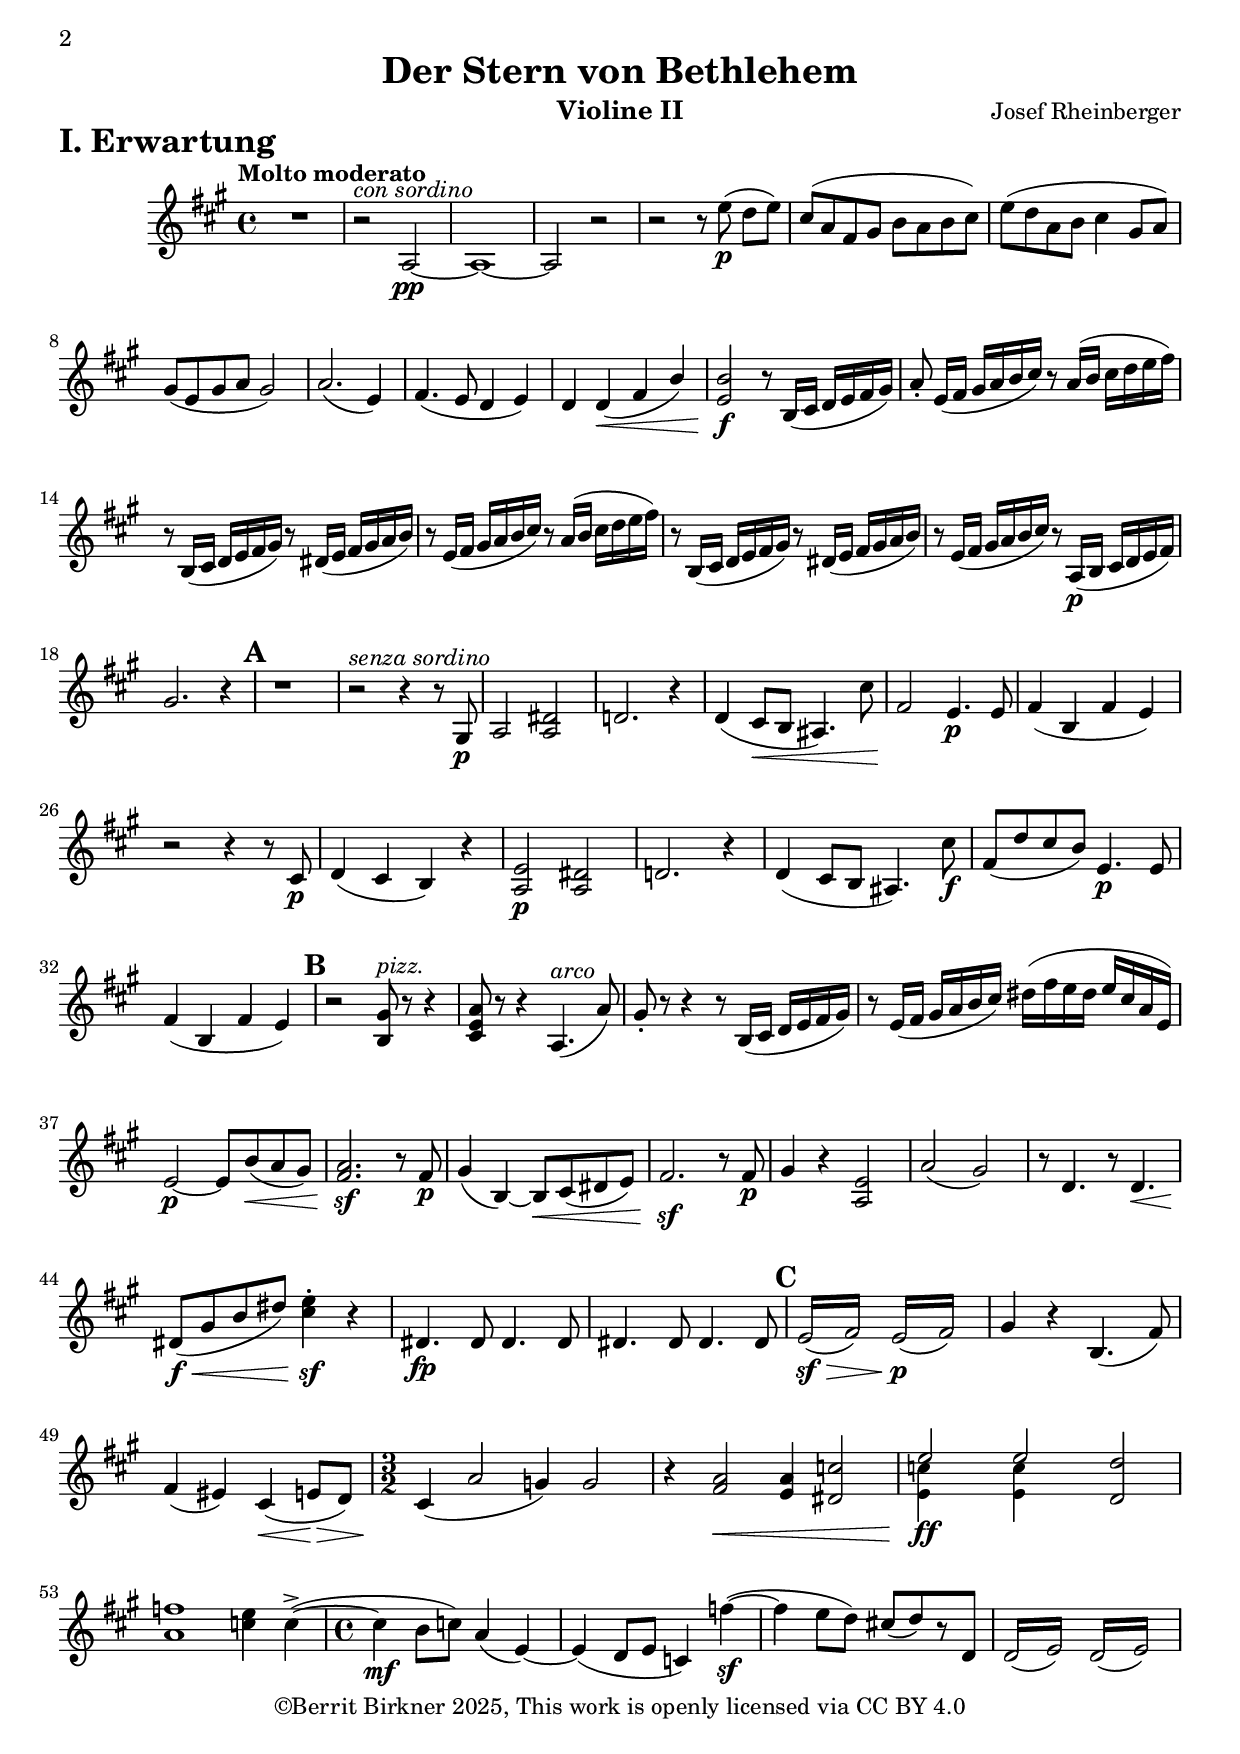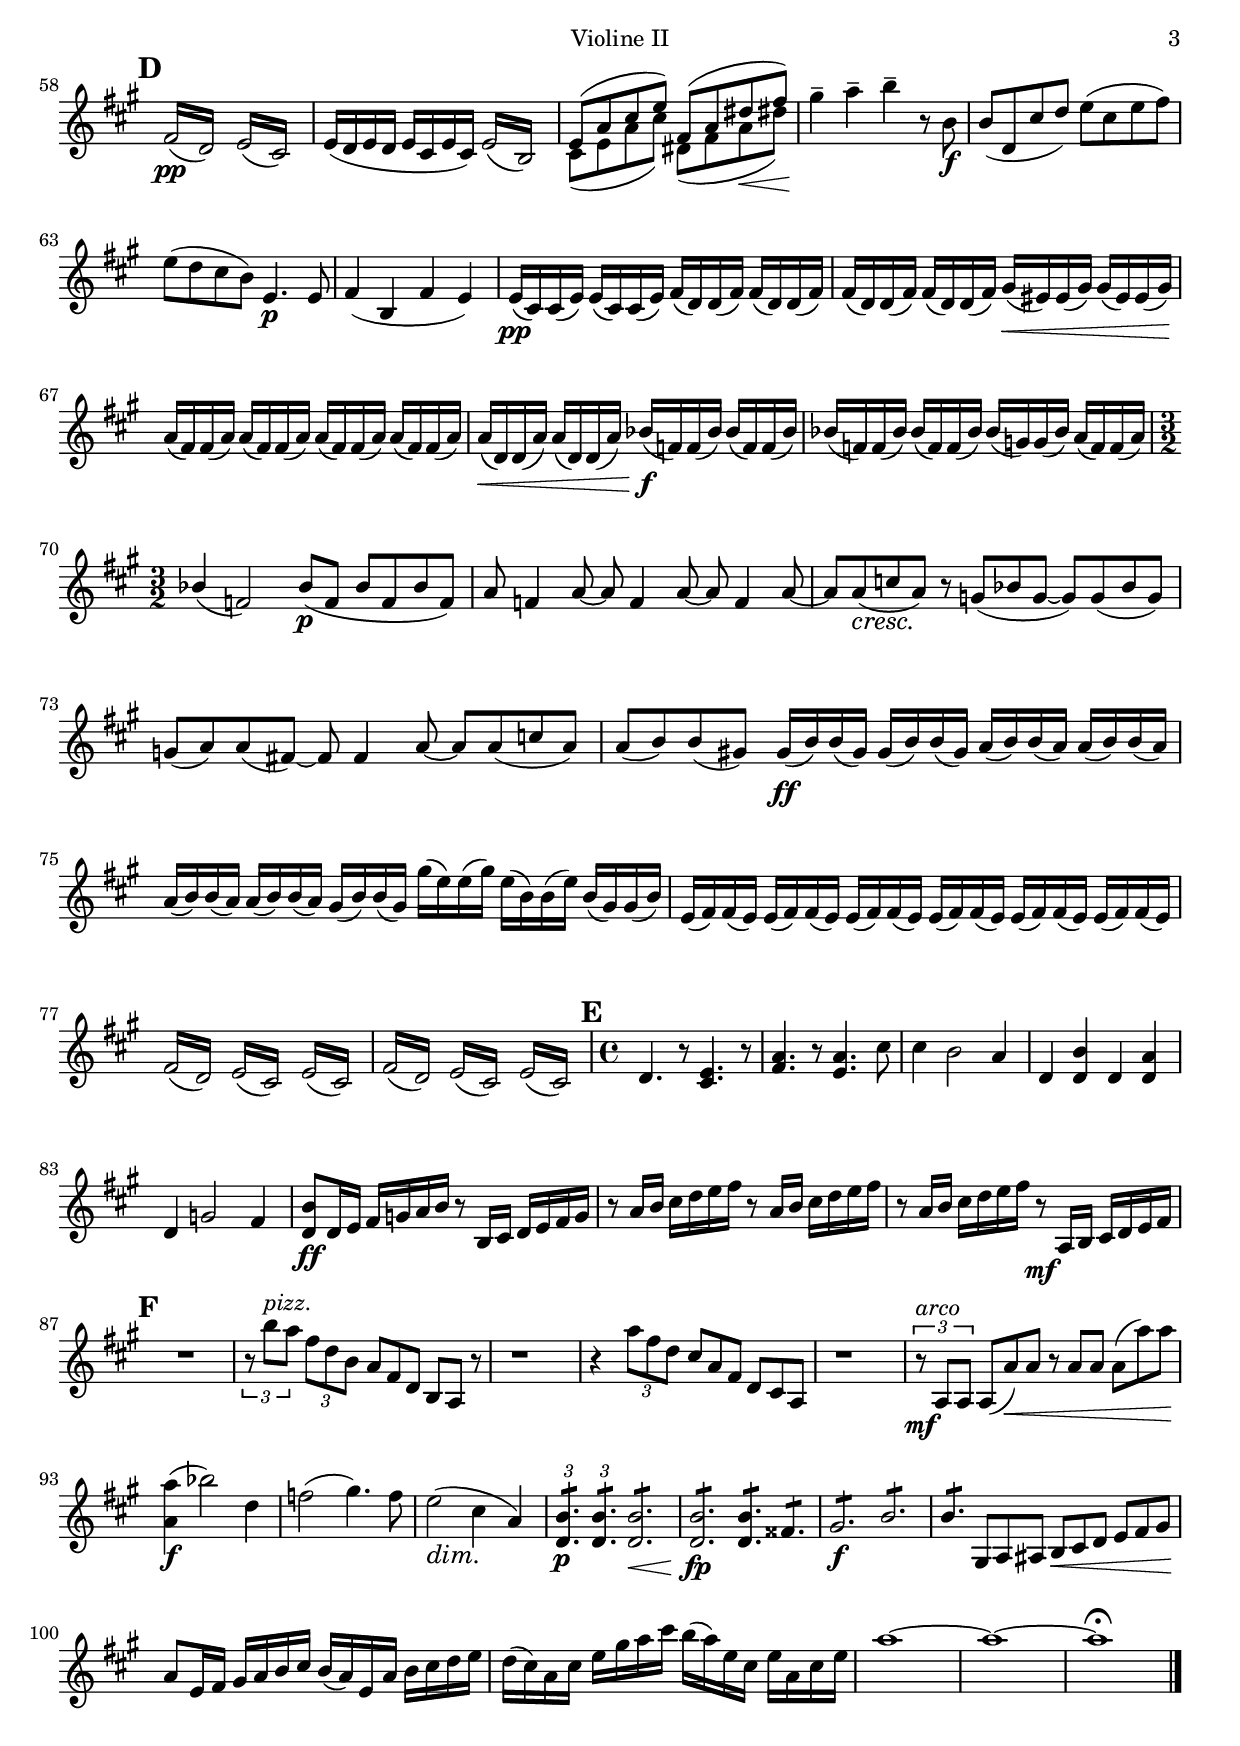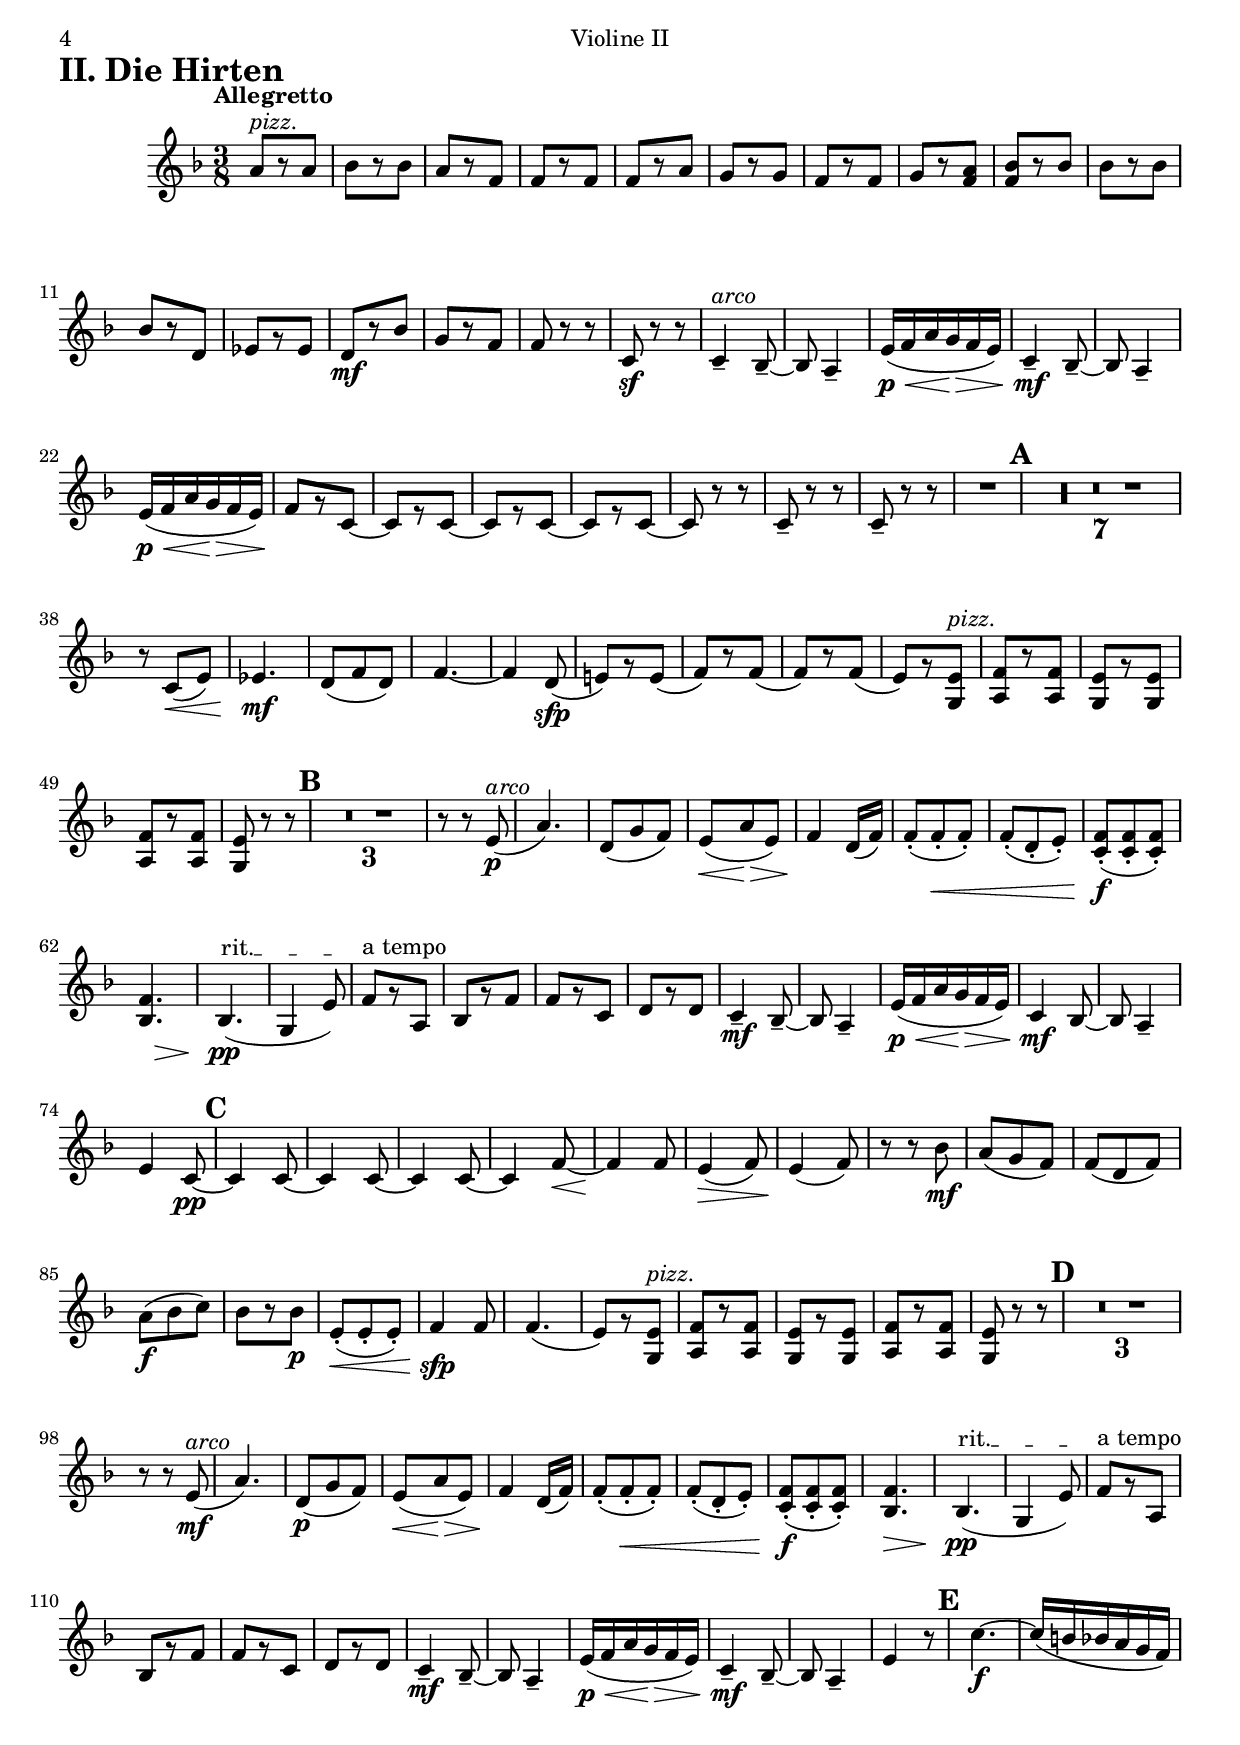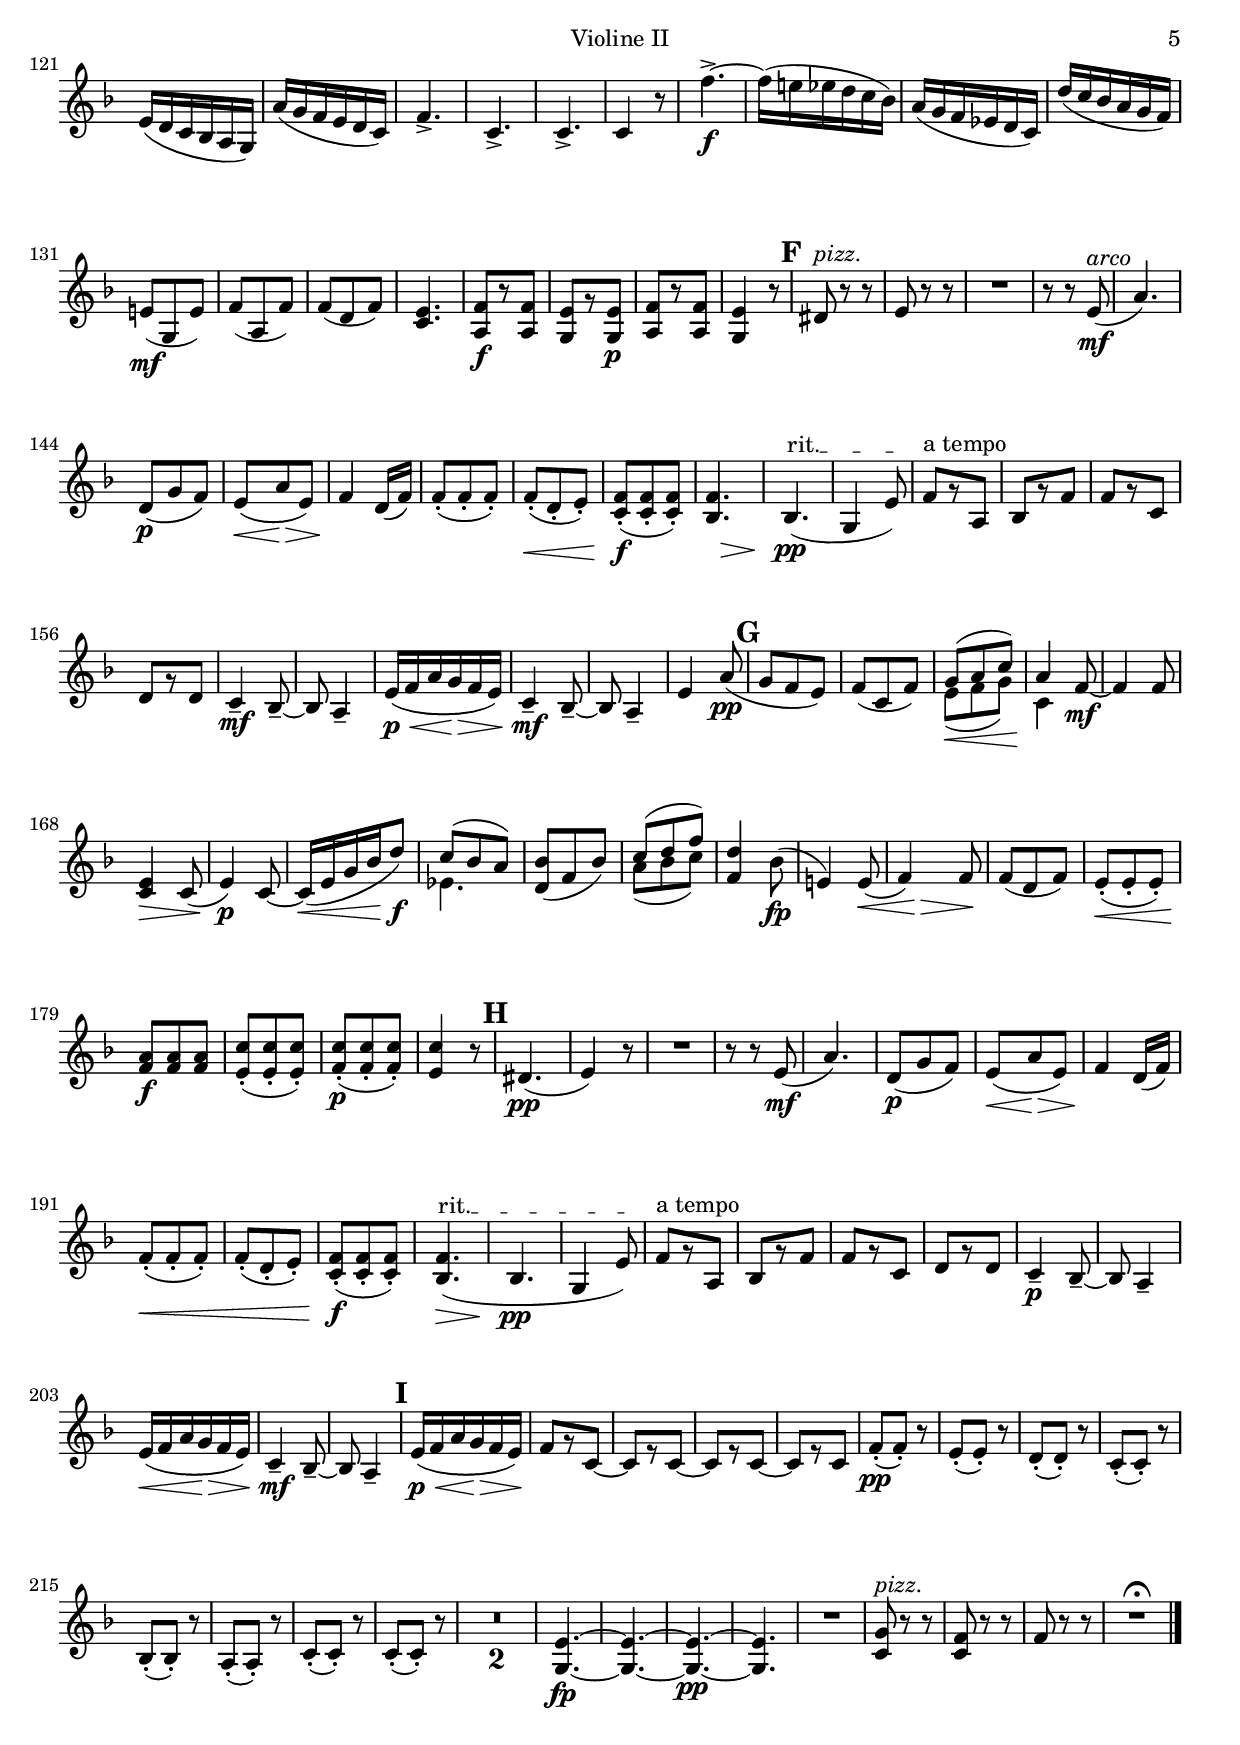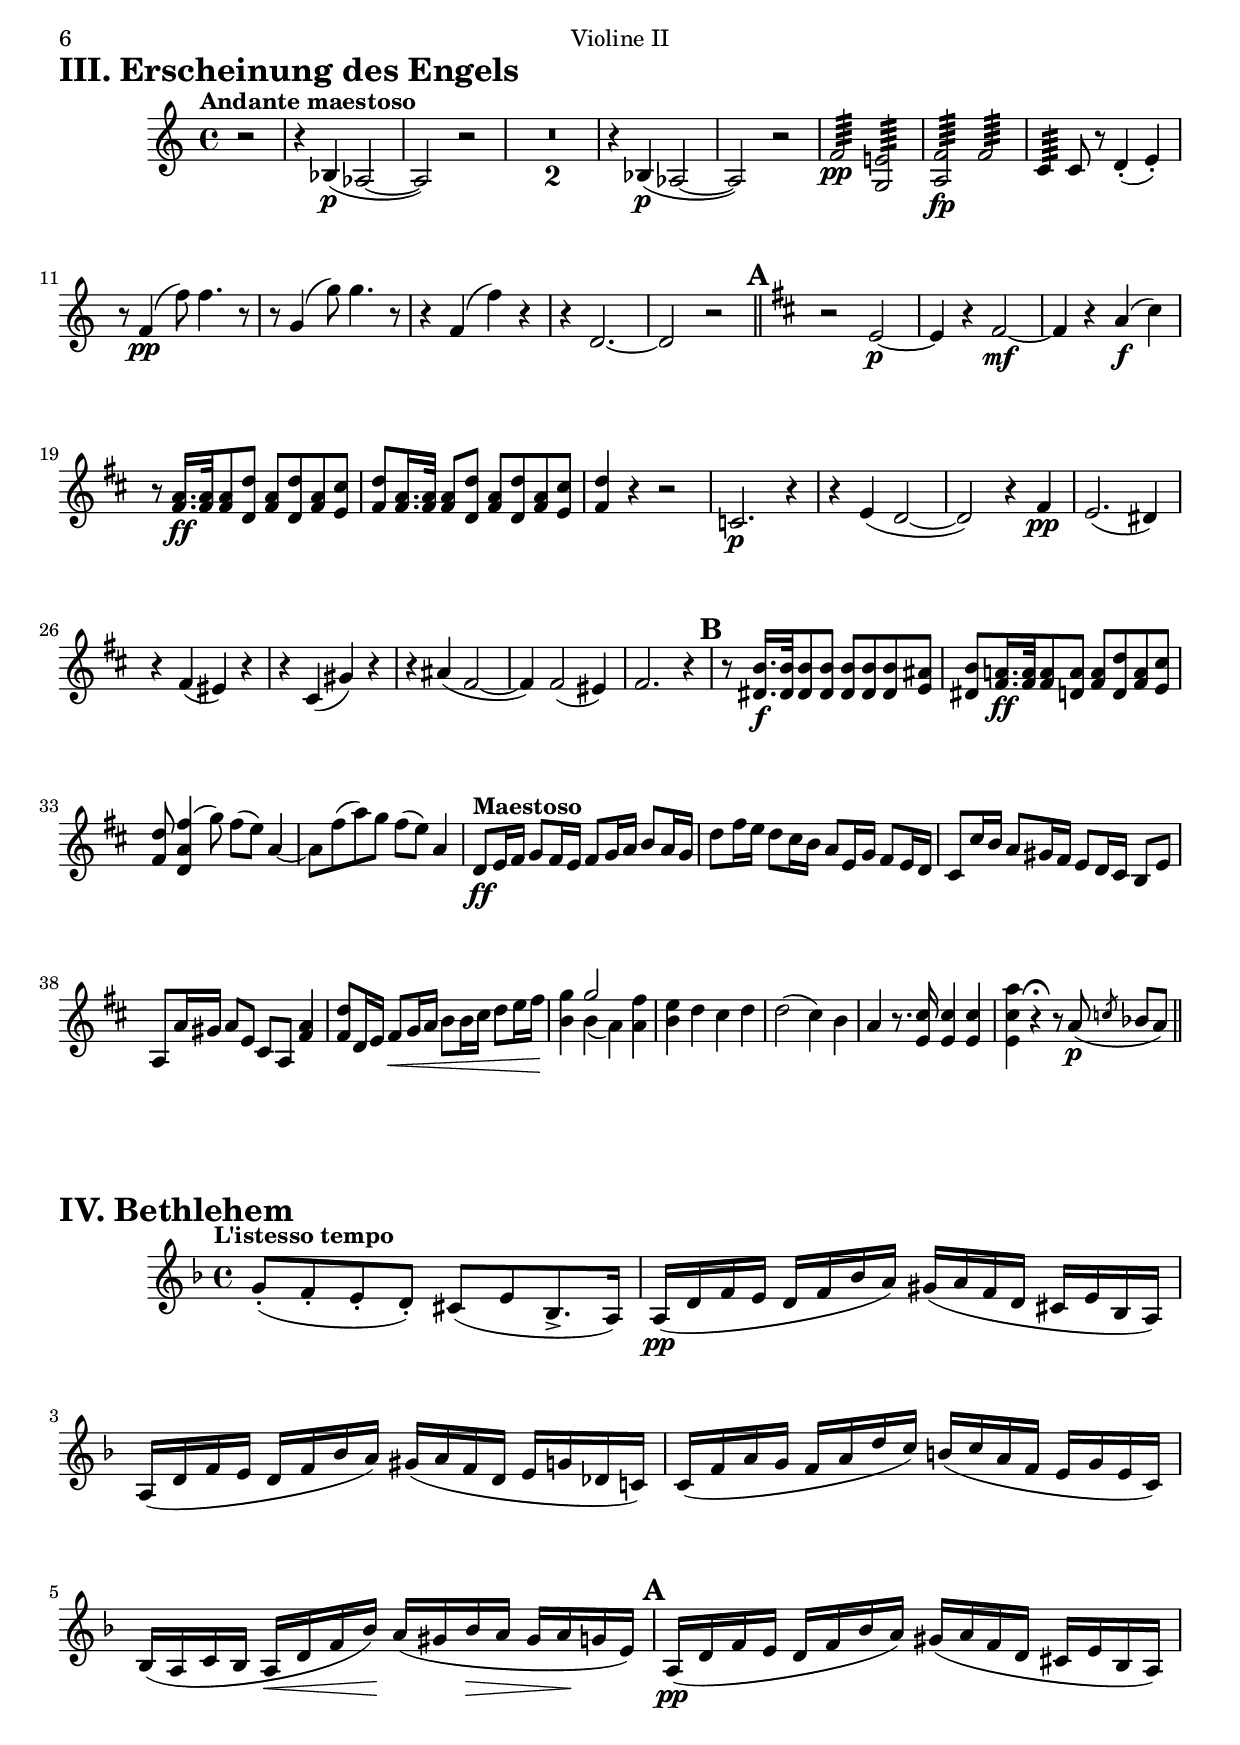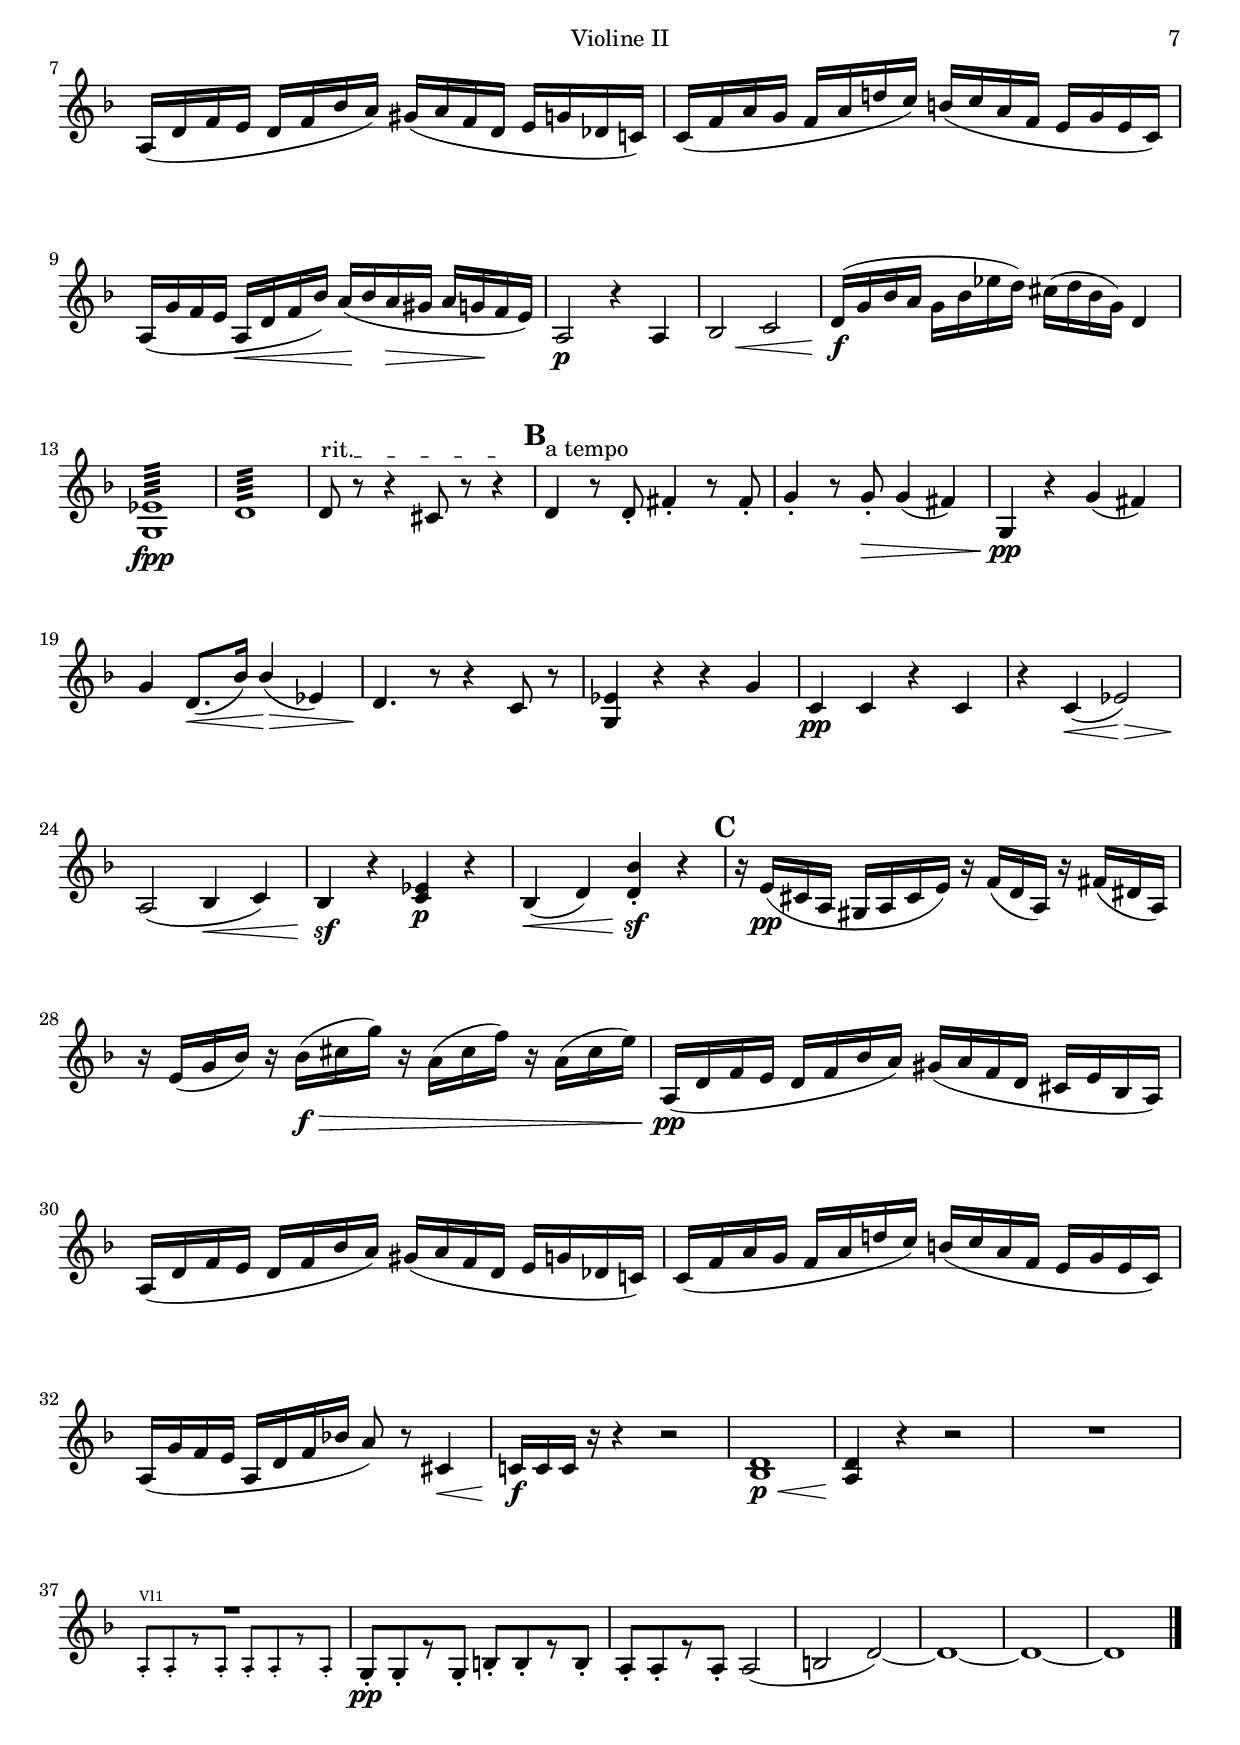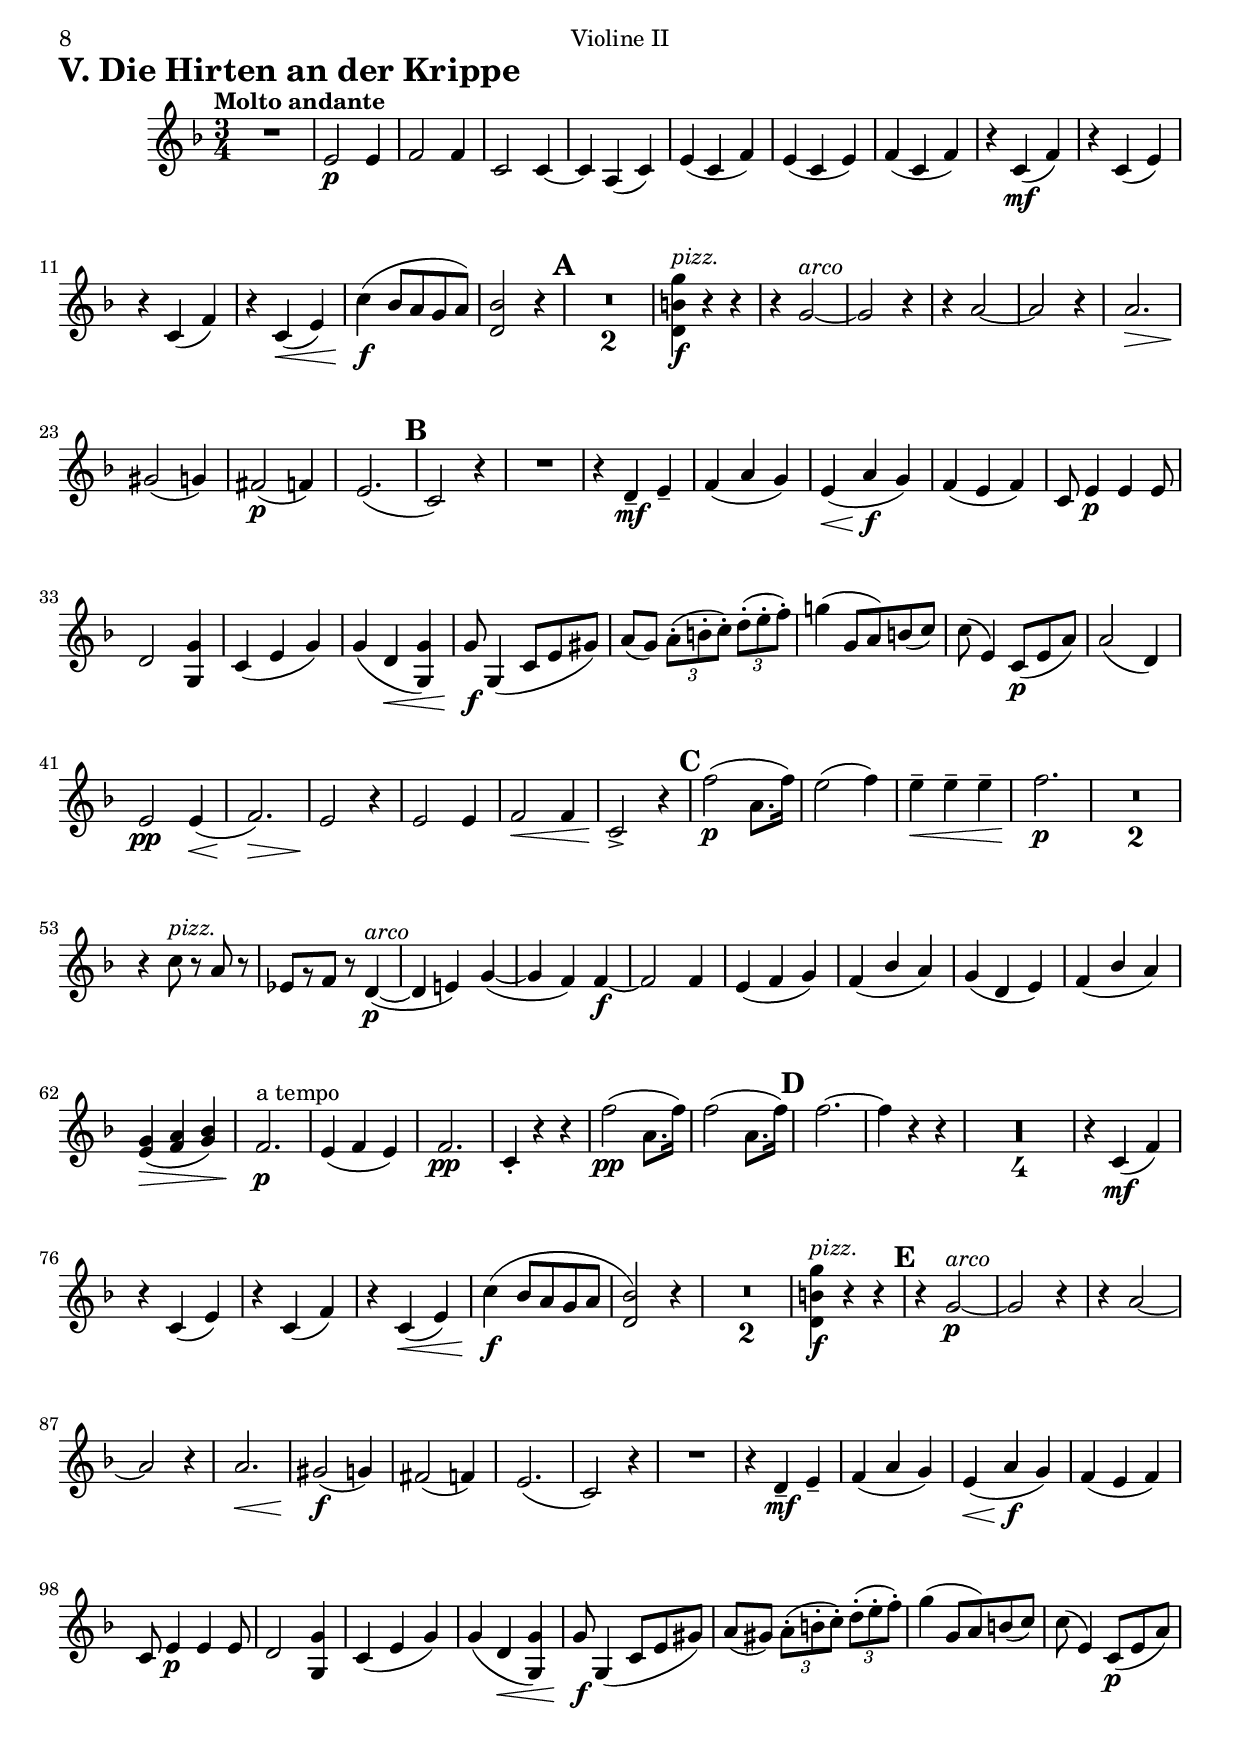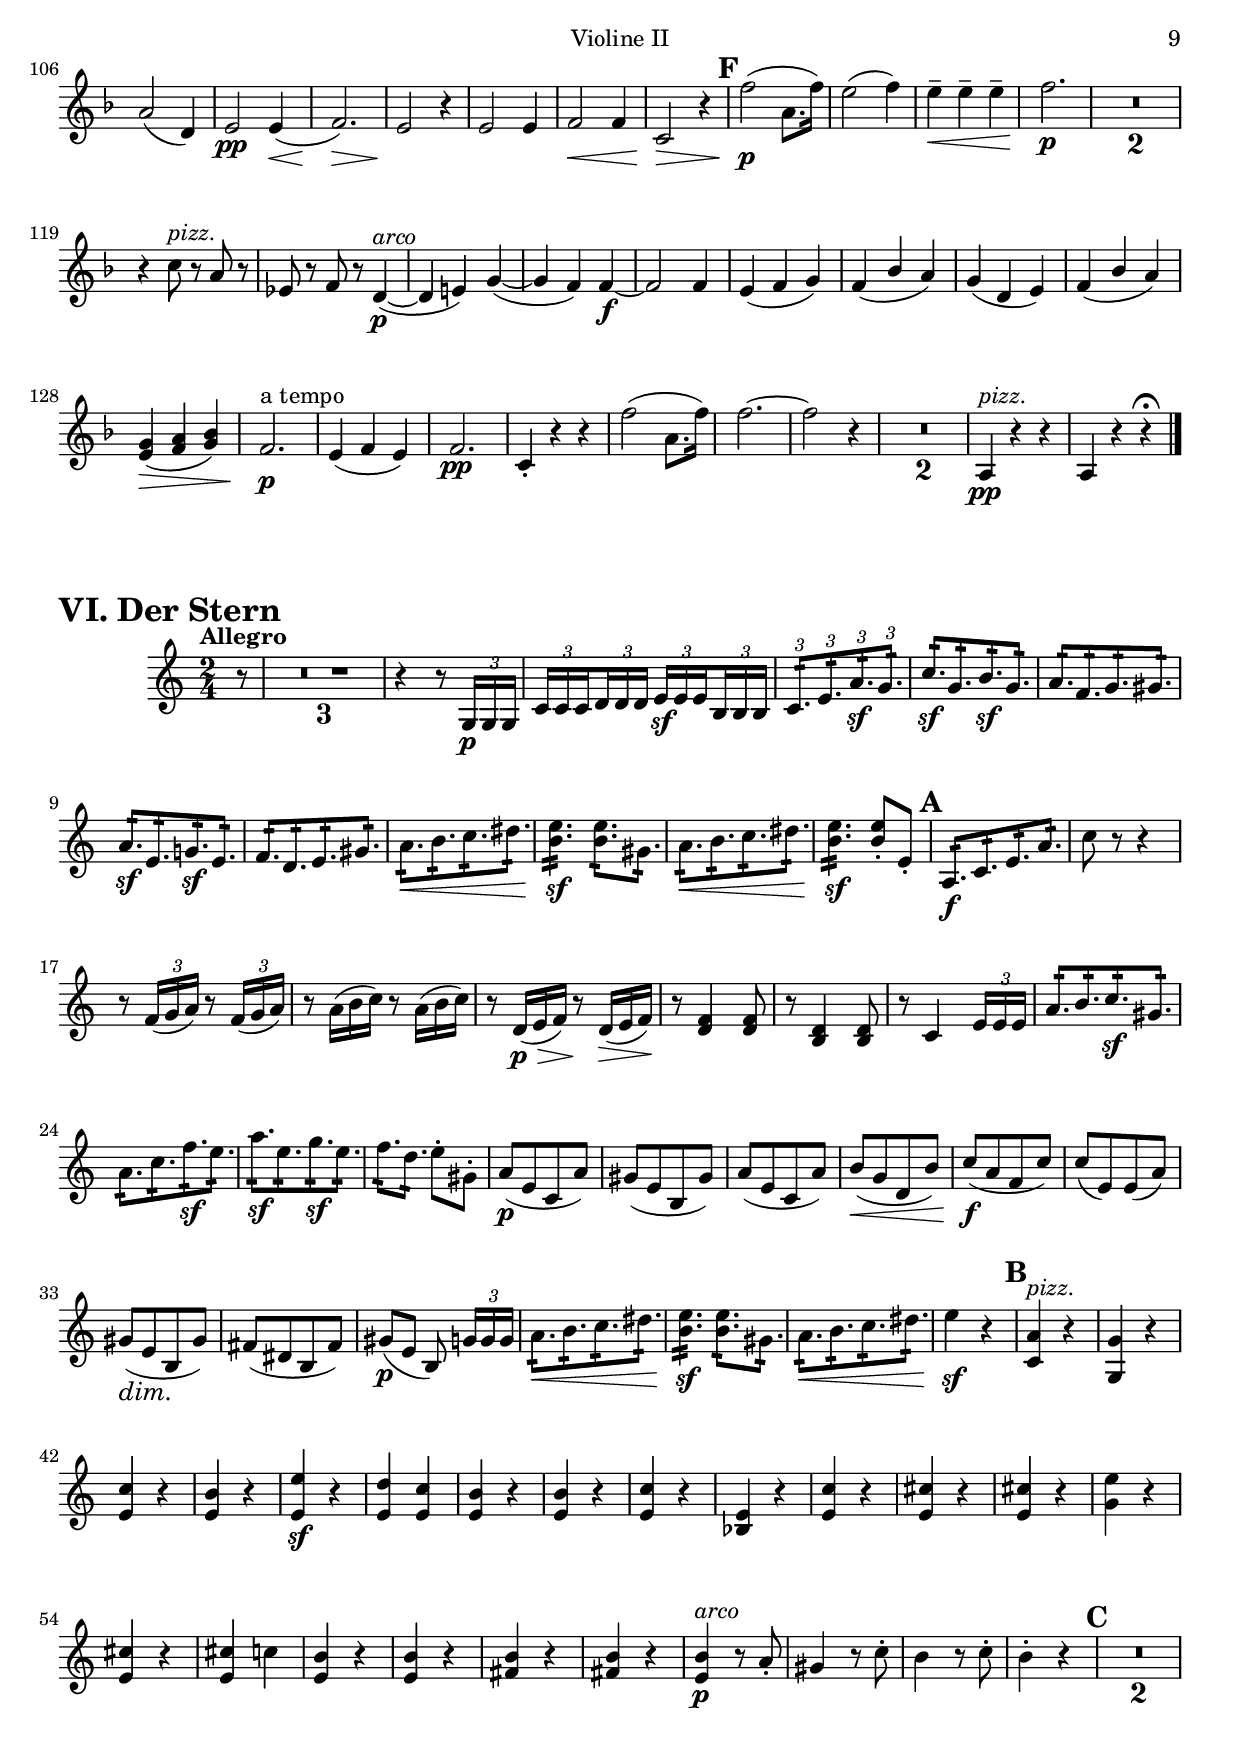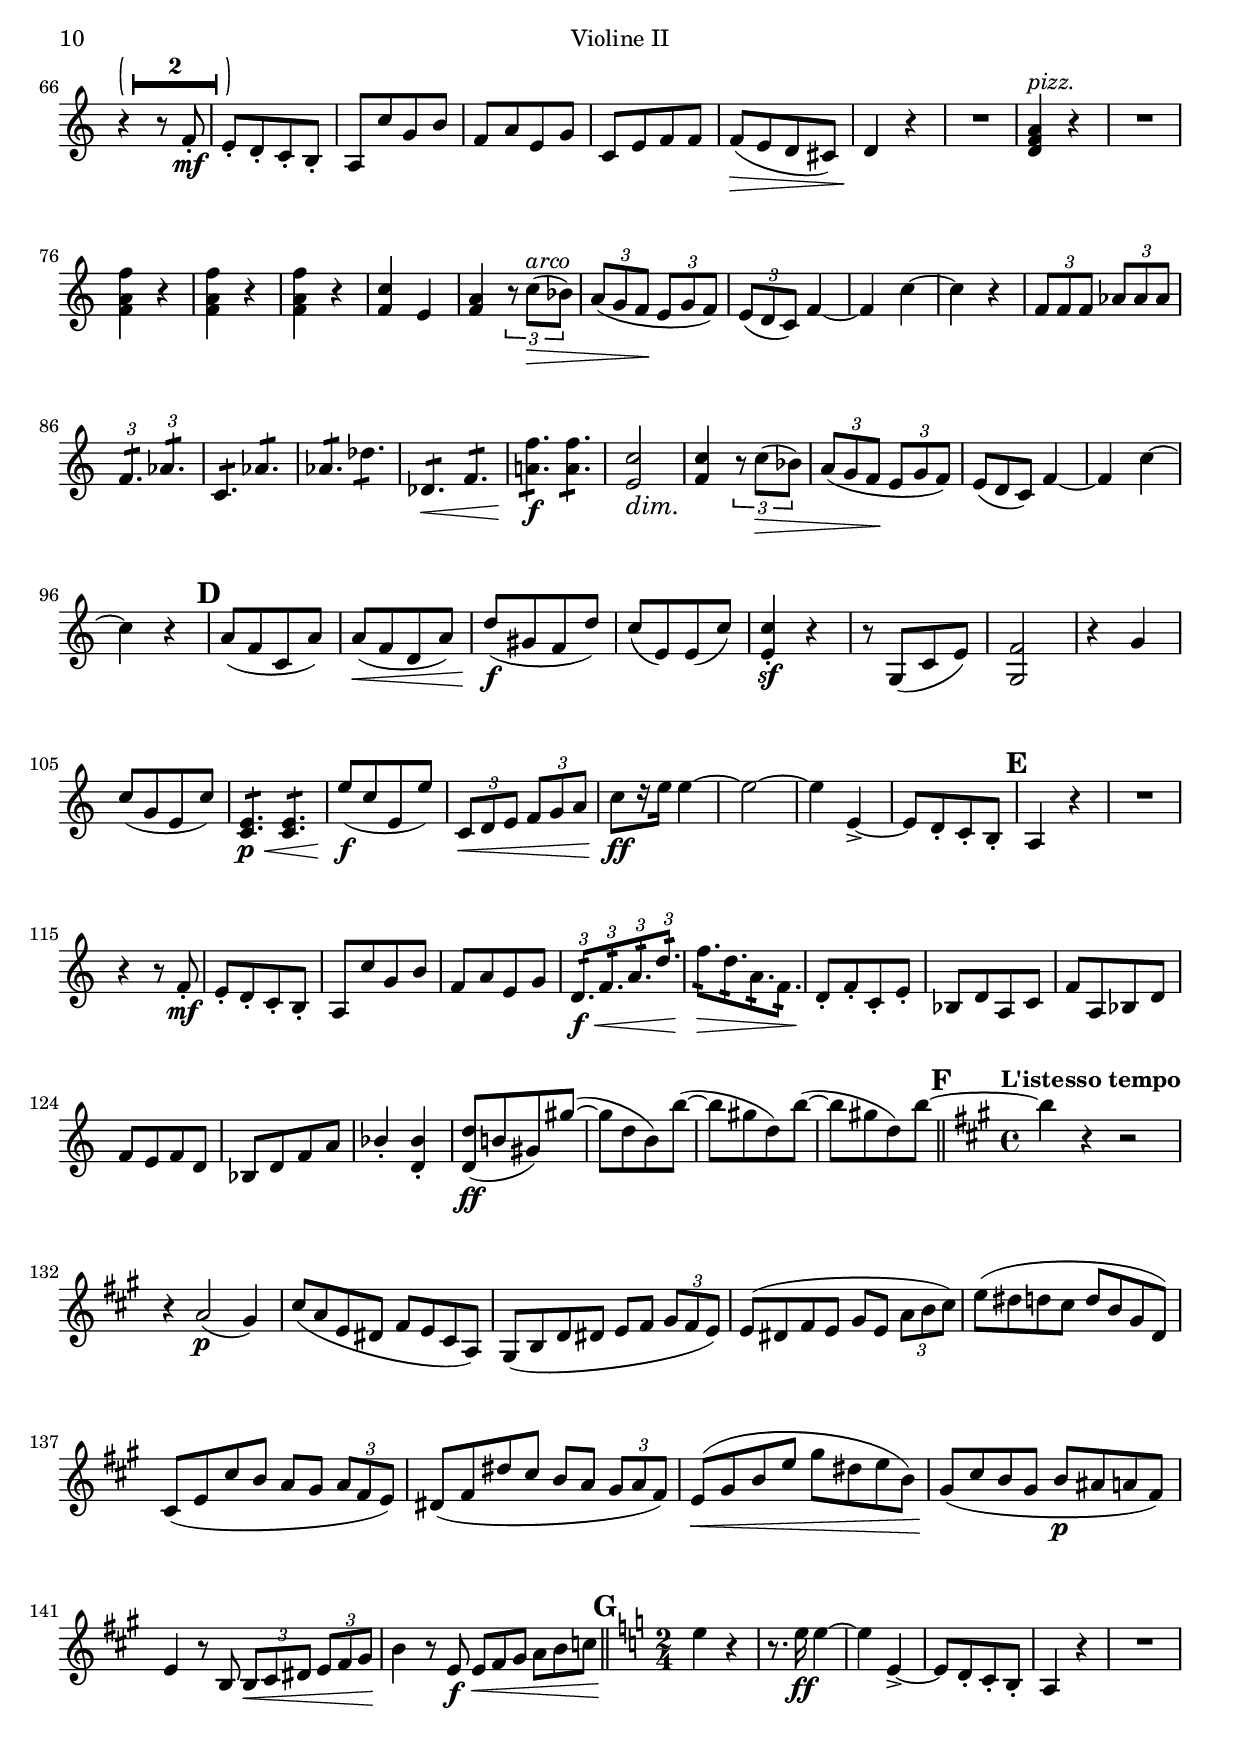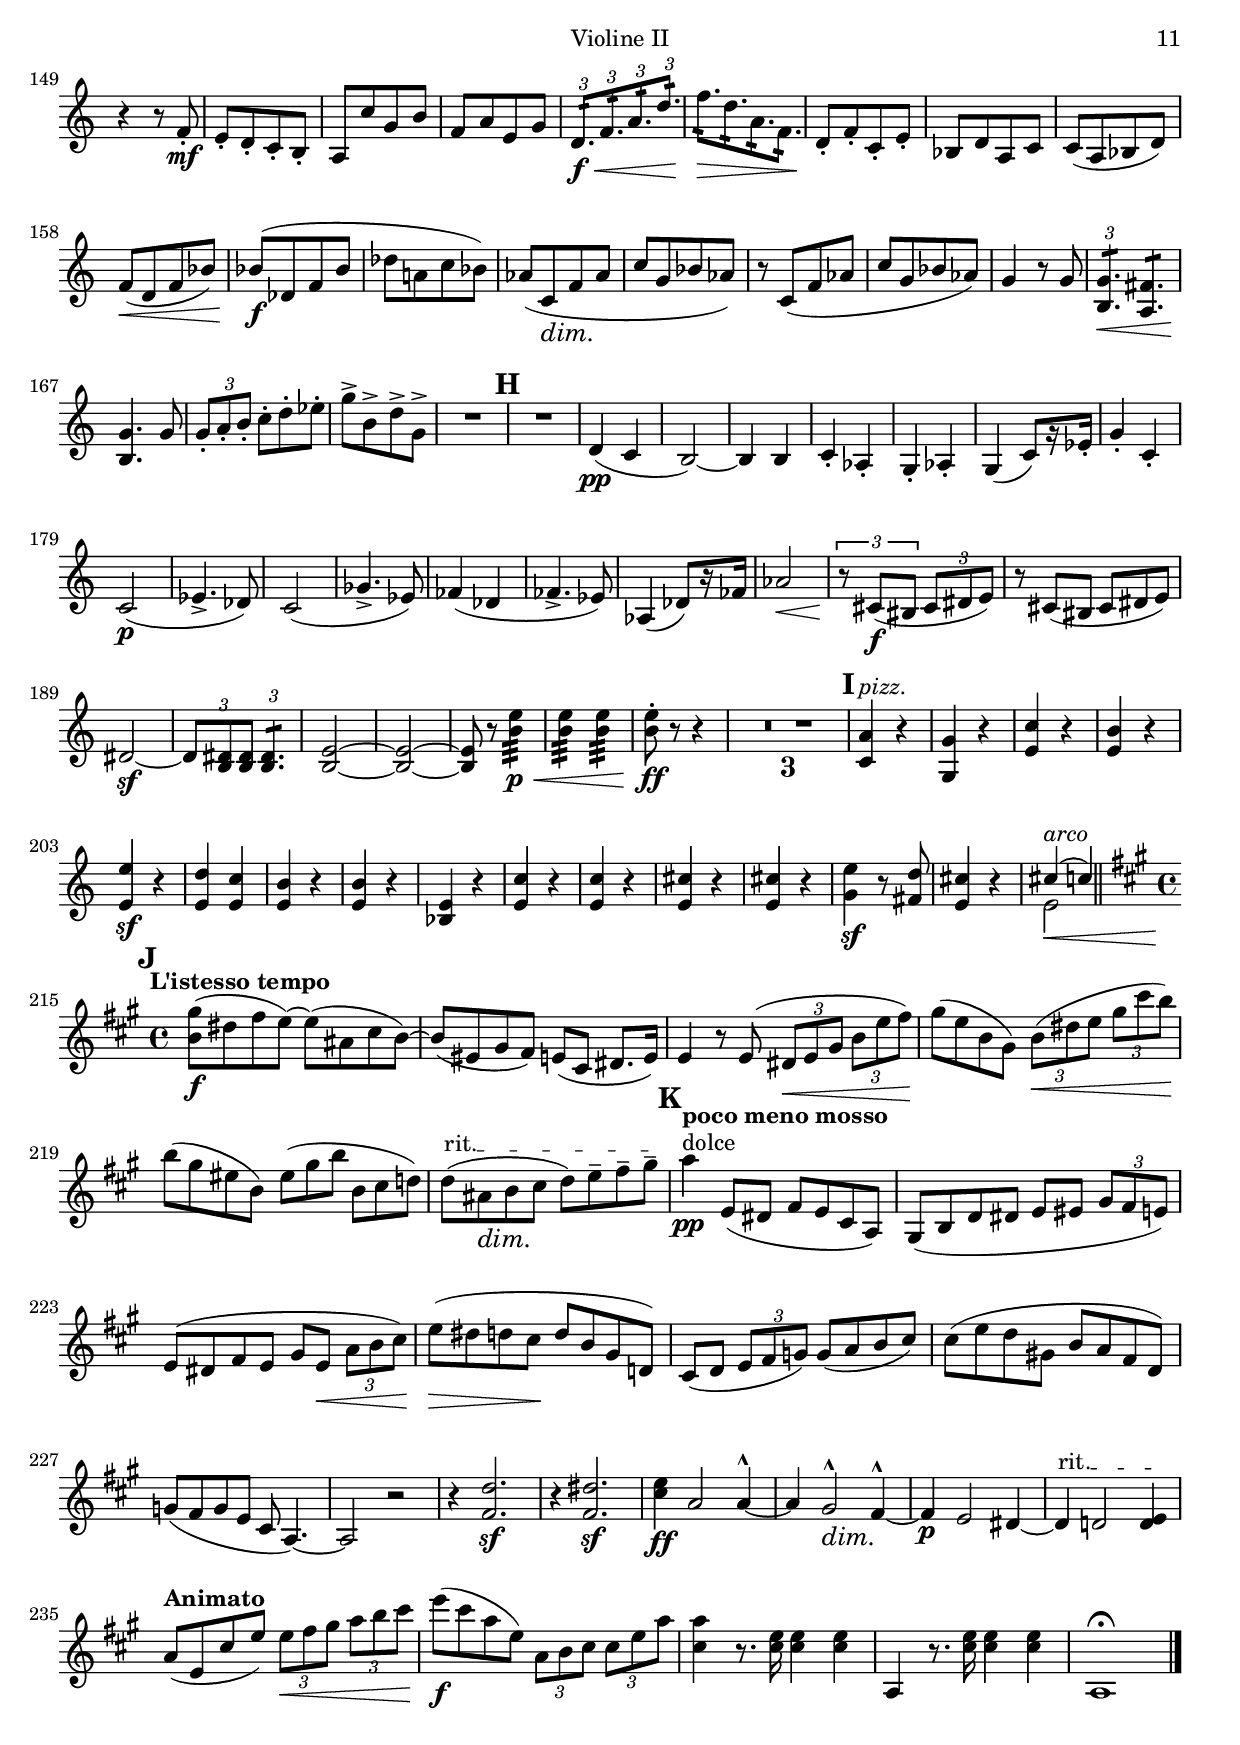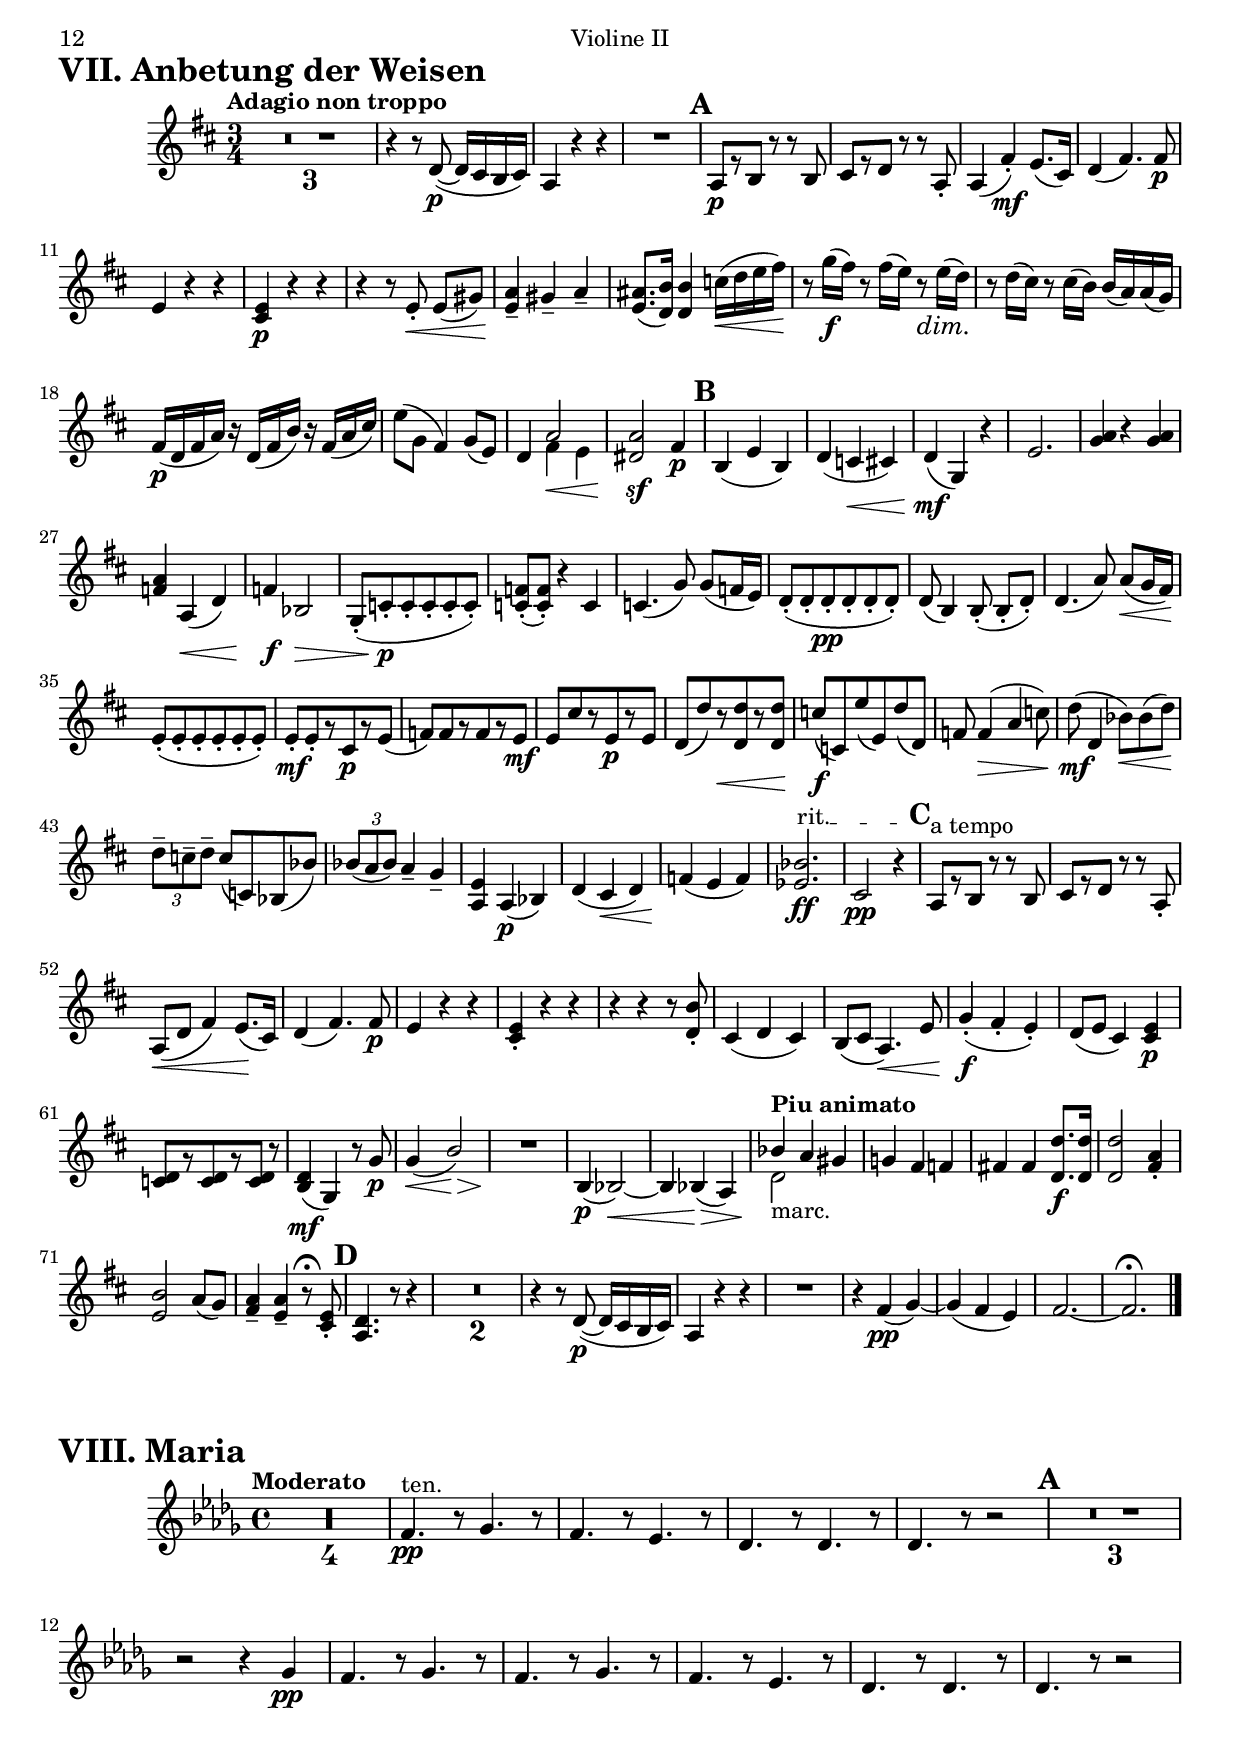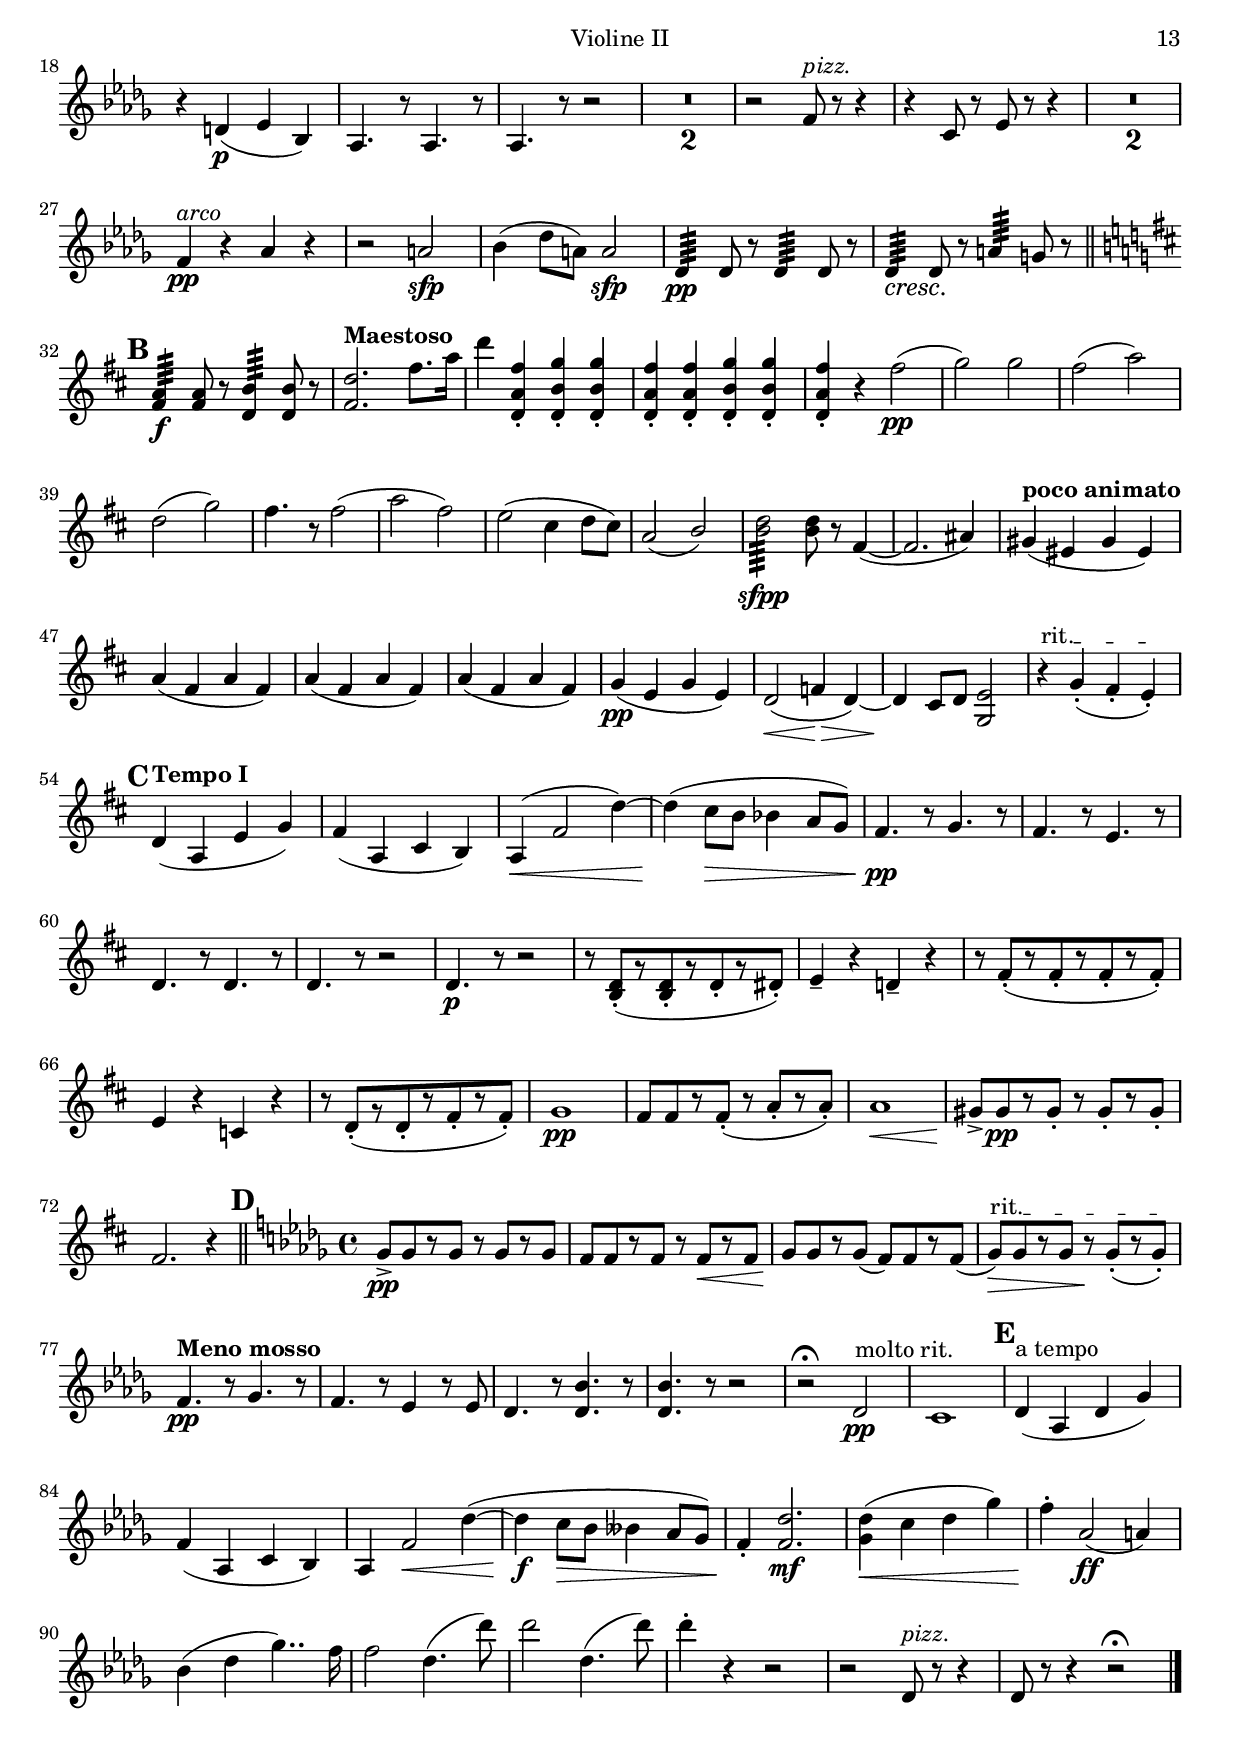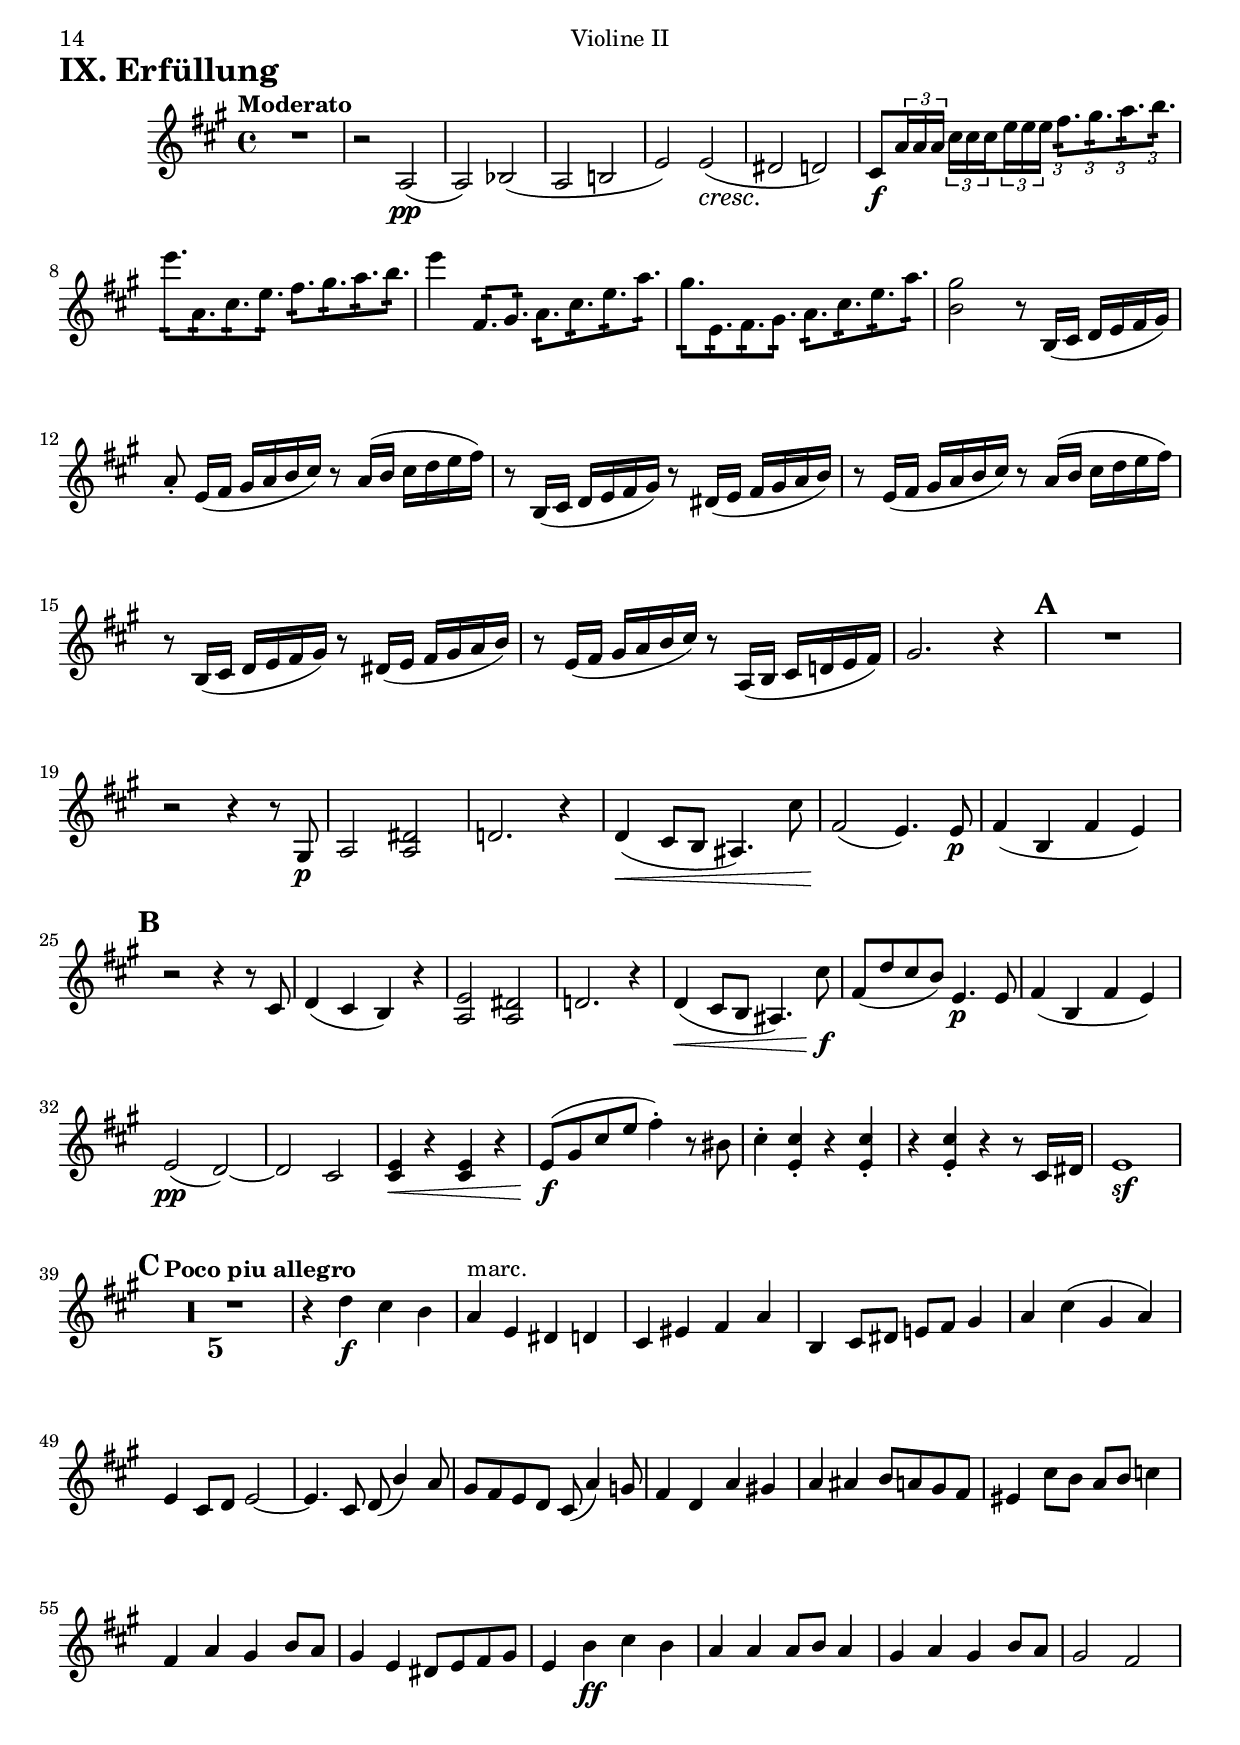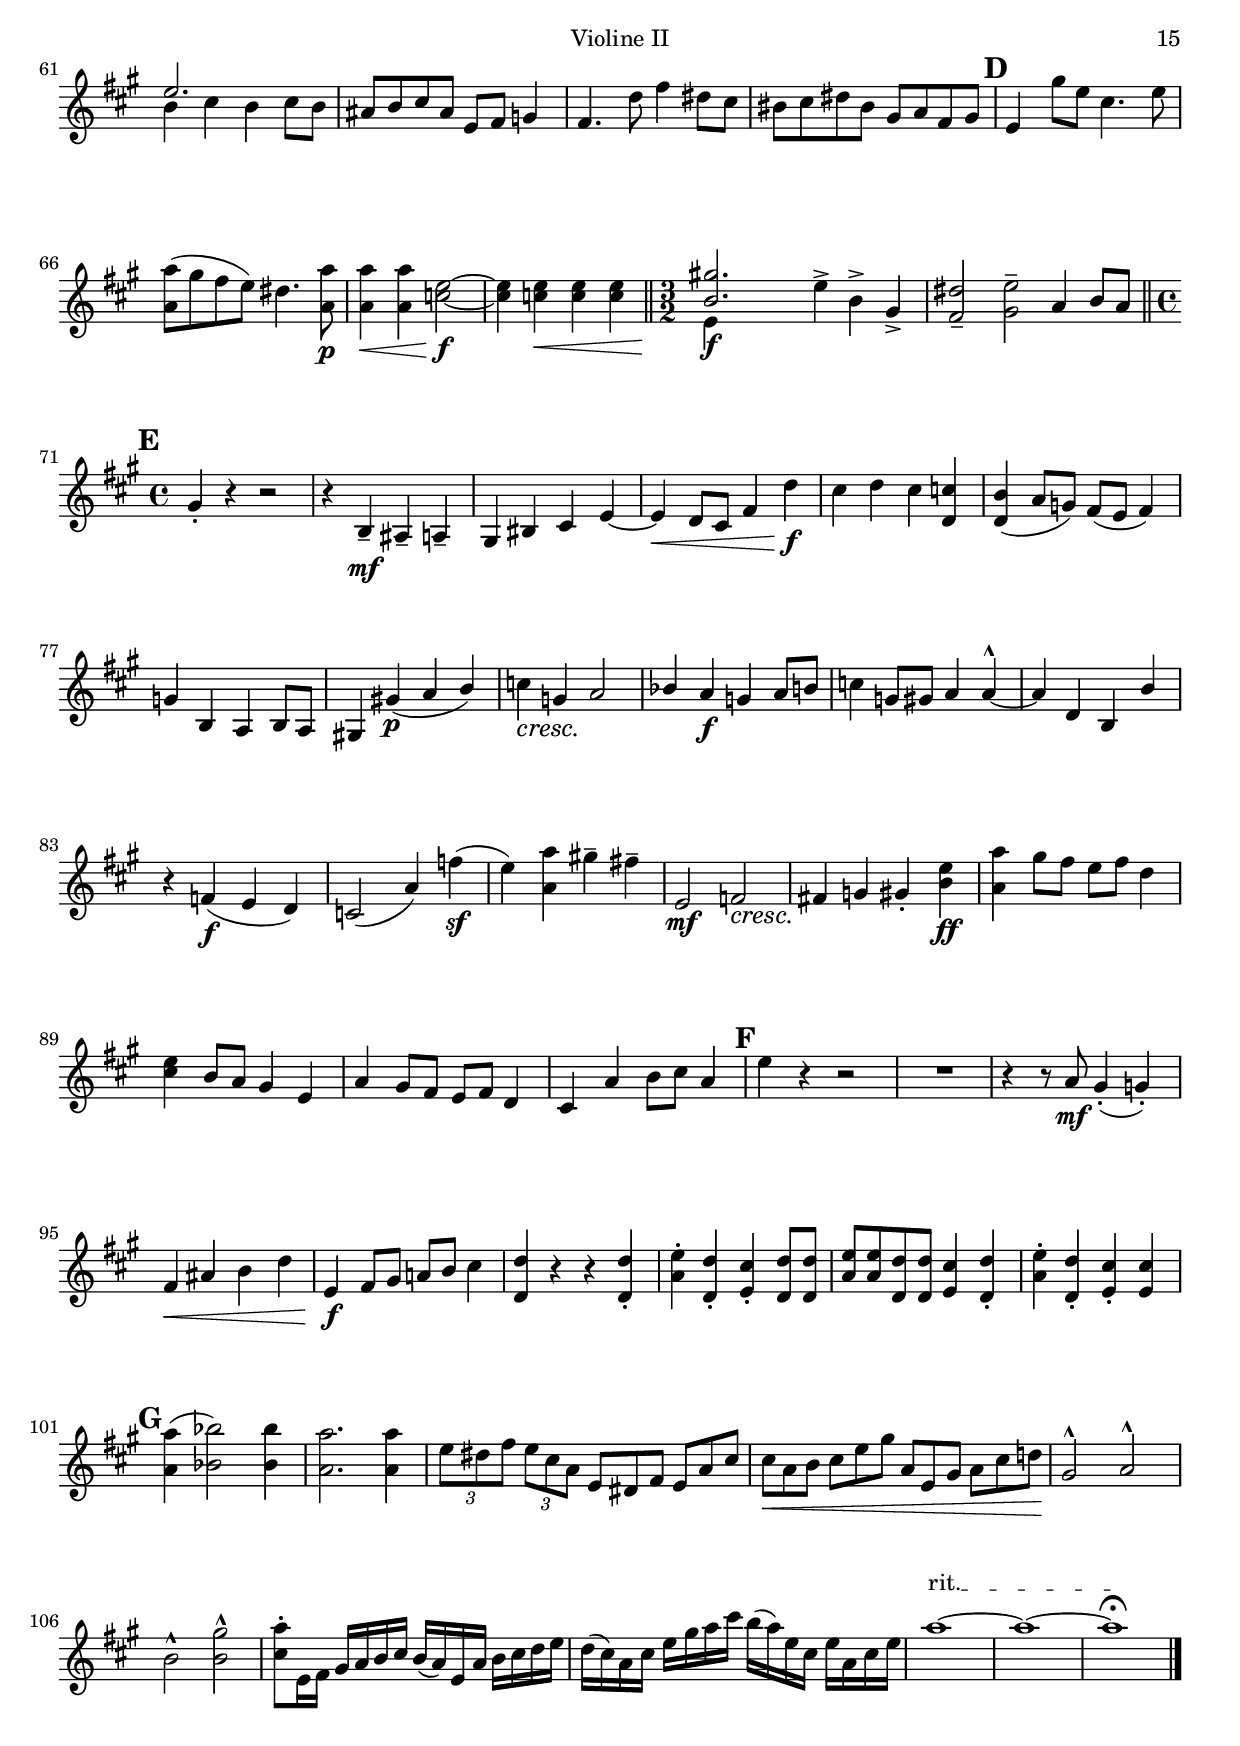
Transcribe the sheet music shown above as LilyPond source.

%SPDX-License-Identifier: MIT
\version "2.24.4"
\language "deutsch"

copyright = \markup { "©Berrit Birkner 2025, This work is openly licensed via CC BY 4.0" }

\header {
  title = "Der Stern von Bethlehem"
  instrument = "Violine II"
  composer = "Josef Rheinberger"
  % LilyPond-Standard-Tagline entfernen
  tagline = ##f
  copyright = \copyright
}

ffp = #(make-dynamic-script "ffp")
fpp = #(make-dynamic-script "fpp")
sfpp = #(make-dynamic-script "sfpp")
%% fix sempre p alignment
psem =
#(make-dynamic-script
  (markup #:hspace 0
          #:translate '(-1.85 . 0)
          #:line (#:dynamic "p"
                            #:normal-text "sempre")))
ppppsem =
#(make-dynamic-script
  (markup #:hspace 0
          #:translate '(-1.85 . 0)
          #:line (#:dynamic "pppp"
                            #:normal-text "sempre")))

dynamicVoice = { \override Voice.Rest.stencil = ##f }

get = \markup{\right-align "get."}
pocoCresc = { \once\set crescendoText = \markup{\italic { "poco cresc." } } }
sempreCresc = { \once\set crescendoText = \markup{\italic { "sempre cresc." } } }
moltoRit = { \override TextSpanner.bound-details.left.text = \markup { \upright "molto rit." } }
rit = { \override TextSpanner.bound-details.left.text = \markup { \upright "rit." } }
sulG = \markup { "G-Saite" }
conSord = \markup { \italic {"con sordino"} }
senSord = \markup { \italic {"senza sordino"} }
% pizz = #(define-music-function () ()
%   #{
%     % Show the playing instruction
%     ^\markup { "pizz." }
%     % Change the MIDI playback instrument
%     \set Staff.midiInstrument = #"pizzicato strings"
%   #})
% arco = #(define-music-function () ()
%   #{
%     ^\markup {"arco" }
%     \set Staff.midiInstrument = #"violin"
%   #})
pizz = \markup { \italic { "pizz." } }
arco = \markup { \italic { "arco" } }
aTempo = \markup { "a tempo" }
dolce = \markup { "dolce" }
marc = \markup { "marc." }
ten = \markup { "ten." }

%pausenHinweis = \markup

\paper {
  #(set-paper-size "a4")
  ragged-last-bottom = #f
  first-page-number = #2
  print-first-page-number = ##t
  scoreTitleMarkup = \markup {
    \fill-line {
      \fontsize #3 \bold \fromproperty #'header:piece
      \fromproperty #'header:opus
    }
  }
}

\layout {
  \context {
    \Voice
    \consists "Melody_engraver"
    \override Stem.neutral-direction = #UP
  }
}

global = {
  %\set Score.rehearsalMarkFormatter = #format-mark-box-numbers
  \compressEmptyMeasures
  \override Hairpin.minimum-length = 4
  \override MultiMeasureRestNumber.direction = #DOWN
  \set Score.rehearsalMarkFormatter = #format-mark-alphabet
  \override DynamicTextSpanner.style = #'none
  \tagGroup #'(unfold percent)
  \tagGroup #'(original stichnoten)
  \tagGroup #'(instrument conductor)
}

globalI= {
  \key a \major
  \time 4/4
  \tempo "Molto moderato"
  \global
}

violinII_I = \relative c'' {
  \globalI
  % Die Noten folgen hier.
  R1 |
  r2^\conSord a,~\pp |
  a1~ |
  a2 r |
  r r8 e''(\p d[ e]) | %5
  cis( a fis gis h a h cis) |
  e( d a h cis4 gis8 a) |
  gis( e gis a gis2) |
  a2.( e4) |
  fis4.( e8 d4 e) | %10
  d4 d(\< fis h) |
  <e, h'>2\f r8 h16( cis  d e fis gis) |
  a8-. e16([ fis]  gis a h cis) r8 a16( h  cis d e fis) |
  r8 h,,16( cis  d e fis gis) r8 dis16( e  fis gis a h) |
  r8 e,16( fis  gis a h cis) r8 a16( h  cis d e fis) | %15
  r8 h,,16( cis  d e fis gis) r8 dis16( e  fis gis a h) |
  r8 e,16( fis  gis a h cis) r8 a,16(\p h  cis d e fis) |
  gis2. r4 |
  \mark\default
  r1 |
  r2^\senSord r4 r8 gis,\p | %20
  a2 <a dis> |
  d!2. r4 |
  d4( cis8\< h ais4.) cis'8 |
  fis,2\! e4.\p e8 |
  fis4( h, fis' e) | %25
  \break
  r2 r4 r8 cis\p |
  d4( cis h) r4 |
  <a e'>2\p <a dis> |
  d!2. r4 |
  d4( cis8 h ais4.) cis'8\f | %30
  fis,8( d' cis h) e,4.\p e8 |
  fis4( h, fis' e) |
  \mark\default
  r2 <h gis'>8^\pizz r r4 |
  <cis e a>8 r8 r4 a4.(^\arco a'8) |
  gis8-. r r4 r8 h,16( cis  d e fis gis) | %35
  r8 e16( fis  gis a h cis) dis16( fis e dis  e cis a e) |
  e2~\p e8 h'(\< a gis) |
  <fis a>2.\sf r8 fis\p |
  gis4( h,)~ h8\< cis( dis e) |
  fis2.\sf r8 fis\p | %40
  gis4 r <a, e'>2 |
  a'( gis) |
  r8 d4. r8 d4.\< | %Partitur
  dis8(\f\< gis h dis) <cis e>4-.\sf r4 |
  \tag #'percent { \repeat percent 2 { dis,4.\fp dis8 dis4. dis8 | }} %45
  \tag #'unfold { dis4.\fp dis8 dis4. dis8 | %45
                  dis4. dis8 dis4. dis8 | }
  \mark\default
  \repeat tremolo 4 { e16(\sf\> fis) } \repeat tremolo 4 { e16(\p fis) } |
  gis4 r h,4.( fis'8) |
  fis4( eis) cis(\< e8\> d) |
  \time 3/2
  cis4(\! a'2 g4) g2 | %50 %Partitur
  r4 
  <<
    {
      <fis a>2\< <e a>4 <dis c'>2 | %Partitur
      e'2\ff e <d, d'> | %Partitur
    }
    \\
    {
      s4*5 |\small <e c'>4 s <e c'>
    }
  >>
  <a f'>1 <c e>4 c~->( |
  \time 4/4
  \noBreak
  c\mf h8 c) a4( e)~ |
  \noBreak
  e( d8 e c4) f'4~(\sf | %55
  \noBreak
  f e8 d) cis![( d) r d,] |
  \repeat tremolo 4 { d16( e) } \repeat tremolo 4 { d16( e) } |
  %\pageBreak\partial 1. s2\bar "|" \pageBreak
  \mark\default
  \repeat tremolo 4 { fis16(\pp d) } \repeat tremolo 4 { e16( cis) } |
  e16( d e d  e16 cis e cis) \repeat tremolo 4 { e16( h) } |
  <<
    { e8( a cis e) fis,8( a dis\< fis) | \oneVoice gis4--\! } %Partitur
    \\
    { cis,,8( e a cis) dis,8( fis a dis!) | }
  >> %60
  a'4-- h-- r8 h,\f |
  h( d, cis' d) e( cis e fis) |
  e( d cis h) e,4.\p e8 | %Partitur
  fis4( h, fis' e) |
  << { \oneVoice
  \tag #'percent {
    \repeat percent 2 { e16( cis) cis( e) } \repeat percent 2 { fis16( d) d( fis) } | %65
    \repeat percent 2 { fis16( d) d( fis) } \repeat percent 2 { gis16( eis) eis( gis) } |
    \repeat percent 4 { a16( fis) fis( a) } |
    \repeat percent 2 { a16( d,) d( a') } \repeat percent 2 { b16( f) f( b) } |
    \repeat percent 2 { b16( f) f( b) } b16( g) g( b) a16( f) f( a) |
  }
  \tag #'unfold {
    e16( cis) cis( e) e16( cis) cis( e)  \repeat unfold 2 { fis16( d) d( fis) } | %65
    \repeat unfold 2 { fis16( d) d( fis) } \repeat unfold 2 { gis16( eis) eis( gis) } |
    \repeat unfold 4 { a16( fis) fis( a) } |
    \repeat unfold 2 { a16( d,) d( a') } \repeat unfold 2 { b16( f) f( b) } |
    \repeat unfold 2 { b16( f) f( b) } b16( g) g( b) a16( f) f( a) |
  }
     }\\ \new Dynamics { s1\pp | s2 s2\< | s1\! | s2\< s\f | } %Partitur
  >>
  \time 3/2
  b4( f2) b8(\p f b f b f) |%70
  a f4 a8~ a f4 a8~ a f4 a8~ |
  \noBreak
  a a(\cresc c\! a) r g( b g~ g) g( b g) |
  g( a) a( fis!)~ fis fis4 a8~ a a( c a) |
  \noBreak
  \set Timing.beamExceptions = #'()
  \set Timing.baseMoment = #(ly:make-moment 1/4)
  \set Timing.beatStructure = #'(1 1 1 1 1 1)
  a8[( h) h( gis!)] << { \oneVoice
  \tag #'percent {
    \repeat percent 2 { gis16( h) h( gis) } \repeat percent 2 { a16( h) h( a) } |
    \repeat percent 2 { a16( h) h( a) } gis16([ h) h( gis)] %~
    gis'16( e) e( gis) e16([ h) h( e)] h16( gis) gis( h) | %75
    \repeat percent 6 { e,16( fis) fis( e) } |
  }
  \tag #'unfold {
    \repeat unfold 2 { gis16( h) h( gis) } \repeat unfold 2 { a16( h) h( a) } |
    \repeat unfold 2 { a16( h) h( a) } gis16([ h) h( gis)] %~
    gis'16( e) e( gis) e16([ h) h( e)] h16( gis) gis( h) | %75
    \repeat unfold 6 { e,16( fis) fis( e) } |
  }
  \repeat tremolo 4 { fis16( d) } \repeat tremolo 4 { e16( cis) } \repeat tremolo 4 { e16( cis) } |
  \repeat tremolo 4 { fis16( d) } \repeat tremolo 4 { e16( cis) } \repeat tremolo 4 { e16( cis) } |
                       }\\ \new Dynamics { s1\ff | }
  >>
  \mark\default
  \time 4/4
  d4. r8 <cis e>4. r8 |
  <fis a>4. r8 <e a>4. cis'8 | %80 %Partitur Bindung
  cis4 h2 a4 |
  d, <d h'> d <d a'> |
  d g2 fis4 |
  <d h'>8\ff d16 e   fis g a h  r8  h,16 cis  d e fis g |  %Partitur Dynamik
  r8 a16 h   cis d e fis  r8  a,16 h  cis d e fis | %85
  r8 a,16 h   cis d e fis  r8\mf  a,,16 h  cis d e fis |
  \mark\default
  R1 |
  \tupletSpan 4
  \times 2/3 { r8 h'^\pizz a   fis d h \omit TupletNumber  a fis d \once\omit TupletBracket  h a r } |
  r1 | \undo\omit TupletNumber
  r4 \times 2/3 { a''8 fis d \omit TupletNumber  cis a fis   d cis a } | %90
  r1 |
  \undo \omit TupletNumber
  \times 2/3 { r8^\arco\mf a a \omit TupletNumber   a( a')\< a %~
               \once\omit TupletBracket  r a a   a( a') a } |
  <a, a'>4(\f b'2) d,4 |
  f2( gis4.) f8 |
  \undo\omit TupletNumber
  e2(\dim cis4\! a) | %95
  \times 2/3 { <d, h'>4.:8\p <d h'>: \omit TupletNumber <d h'>2.:\< } |
  \times 2/3 { <d h'>:\fp <d h'>4.: fisis: } |
  \times 2/3 { gis2.:\f h: } |
  \times 2/3 { h4.:   gis,8 a ais   h\< cis d   e fis gis } |
  a8\! e16 fis   gis a h cis   h( a) e a   h cis d e | %100
  d16( cis) a cis   e gis a cis   h( a) e cis   e a, cis e |
  a1~ |
  a~ |
  a\fermata |
  \bar "|."
  \pageBreak
}

globalII = {
  \tempo Allegretto
  \time 3/8
  \key f \major
  \global
}

violinII_II = \relative c'' {
  \globalII
  a8[^\pizz r a] |
  b8[ r b] |
  a8[ r f] |
  f8[ r f] |
  f8[ r a] | %5
  g8[ r g] |
  f8[ r f] |
  g8[ r <f a>] |
  <f b>8[ r b] |
  b8[ r b] | %10
  b8[ r d,] |
  es8[ r es] |
  d8[\mf r b'] |
  g8[ r f] |
  f r r | %15
  c\sf r r |
  c4^\arco-- b8~-- |
  b a4-- |
  e'16(\p\< f a g\> f e) |
  c4--\mf b8~-- | %20
  b a4-- |
  e'16(\p\< f a g\> f e) |
  f8[\! r c]~ |
  c8[ r c]~ |
  c8[ r c]~ | %25
  c8[ r c]~ |
  c8 r r |
  c8-- r r |
  c8-- r r |
  R4. | %30
  \mark\default %A
  R4.*7 |
  r8 c(\< e) |
  es4.\mf |
  d8( f d) | %40
  f4.~ |
  f4 d8(\sfp |
  e!)[ r e]( | %Partitur
  f)[ r f]( |
  f)[ r f]( | %45
  e)[ r <g, e'>]^\pizz |
  <a f'>[ r <a f'>] |
  <g e'>[ r <g e'>] |
  <a f'>[ r <a f'>] |
  <g e'> r r | %50
  \mark\default %B
  R4.*3 | %\pageBreak
  %\mark\markup{ "(" \override #'(expand-limit . 2) \multi-measure-rest-by-number #3 ")" }
  r8 r e'(^\arco\p |  %Partitur Dynamik
  a4.) | %55
  d,8( g f) |
  e8(\< a\> e) |
  f4\! d16( f) |
  f8(-. f-.\< f)-. |
  f8(-. d-. e)-. | %60
  <c f>8(-.\f <c f>-. <c f>)-. |
  \after 8\> <b f'>4. |
  \rit
  b(\pp\startTextSpan |
  \noBreak
  g4 e'8)\stopTextSpan |
  f8[^\aTempo r a,] | %65
  b8[ r f'] |
  f8[ r c] |
  d8[ r d] |
  c4--\mf b8~-- |
  b a4-- | %70
  e'16(\p\< f a g\> f e) |
  c4\mf b8~ |
  b a4-- |
  \break
  e'4 c8~\pp | %Partitur Dynamik
  \mark\default %C
  c4 c8~ | %75
  c4 c8~ |
  c4 c8~ |
  c4 f8~\< |
  \after 8\! f4\! f8 |
  e4(\> f8) | %80
  e4(\! f8) |
  r8 r b \mf |
  a( g f) |
  f( d f) |
  a(\f b c) | %85
  b[ r b]\p |
  e,(-.\< e-. e-.) |
  f4\sfp f8 |
  f4.( |
  e8)[ r <g, e'>]^\pizz | %90
  <a f'>[ r <a f'>] |
  <g e'>[ r <g e'>] |
  <a f'>[ r <a f'>] |
  <g e'> r r |
  \mark\default %D
  R4.*3 |
  \break
  r8 r e'(^\arco\mf |
  a4.) |
  d,8(\p g f) | %100
  e8(\< a\> e) |
  f4\! d16( f) |
  f8(-. f-.\< f)-. | %Partitur
  f8(-. d-. e)-. |
  <c f>8(-.\f <c f>-. <c f>)-. | %105
  <b f'>4.\> |
  \rit
  b(\pp\startTextSpan |
  g4 e'8)\stopTextSpan |
  f8[^\aTempo r a,] |
  b8[ r f'] | %110
  f8[ r c] |
  d8[ r d] |
  c4--\mf b8~-- |
  b a4-- |
  e'16(\p\< f a g\> f e) | %115
  c4\mf-- b8~-- |
  b a4-- |
  e'4 r8 |
  \mark\default %E
  c'4.~\f |
  \noPageBreak
  c16( h b a g f) | %120
  e16( d c b a g) |
  a'16( g f e d c) |
  f4.-> |
  c4.-> |
  c4.-> | %125
  c4 r8 |
  f'4.~\f-> |
  f16( e! es d c b) |
  a16( g f es d c) | %130
  d'16( c b a g f) |
  e!8(\mf g, e') |
  f8( a, f') |
  f8( d f) |
  <c e>4. |
  <a f'>8[\f r <a f'>] | %135
  <g e'>8[ r <g e'>]\p |
  <a f'>8[ r <a f'>] |
  <g e'>4 r8 |
  \mark\default %F
  dis'8^\pizz r r |
  e8 r r | %140
  R4. |
  r8 r e(^\arco\mf | \noBreak
  a4.) |
  d,8(\p g f) |
  e8(\< a\> e) | %145
  f4\! d16( f) |
  f8(-. f-. f)-. |
  f8(-.\< d-. e)-. |
  <c f>8(-.\f <c f>-. <c f>)-. |
  \after 8\> <b f'>4. | %150
  \rit
  b(\pp\startTextSpan |
  g4 e'8)\stopTextSpan |
  f8[^\aTempo r a,] |
  b8[ r f'] |
  f8[ r c] | %155
  d8[ r d] |
  c4--\mf b8~-- |
  \noBreak
  b a4-- |
  e'16(\p\< f a g\> f e) |
  c4\mf-- b8~-- | %160
  b a4-- |
  e'4 a8(\pp |
  \mark\default %G
  g f e) |
  f( c f) |
  <<
    {
      g8(\< a c) | %165
      a4\! 
    } \\ {
      e8( f g) | %165
      c,4
    }
  >>
  f8~\mf |
  f4 f8 |
  <c e>4\> c8( |
  e4)\p c8~ |
  \noBreak
  c16(\< e g b d8)\f | %170
  << { c8( b a) } \\ { es4. } >> |
  <d b'>8( f b) |
  << { c8( d f) } \\ { a,8( b c) } >> |
  <f, d'>4 b8(\fp |
  e,!4) e8(\< | %175
  \after 8\> f4) f8\! | %Partitur
  f8( d f) |
  e(-.\< e-. e-.) |
  <f a>\f <f a> <f a> |
  <e c'>(-. <e c'>-. <e c'>)-. | %180
  <f c'>(-.\p <f c'>-. <f c'>)-. |
  <e c'>4 r8 |
  \mark\default %H
  dis4.(\pp |
  e4) r8 |
  R4. | %185
  r8 r e(\mf |
  a4.) |
  d,8(\p g f) |
  e(\< a\> e) |
  f4\! d16( f) | %190
  f8(-.\< f-. f)-. | \noBreak
  f(-. d-. e)-. |
  <c f>(-.\f <c f>-. <c f>)-. |
  <b f'>4.(\>\startTextSpan |
  b4.\pp | %195
  g4 e'8)\stopTextSpan |
  f8[^\aTempo r a,] |
  b8[ r f'] |
  f8[ r c] |
  d8[ r d] | %200
  c4--\p b8~-- |
  b a4-- |
  e'16(\< f a g\> f e) |
  c4\mf-- b8~-- | \noBreak
  b a4-- | %205
  \mark\default %Imark
  e'16(\p\< f a g\> f e) |
  f8[\! r c]~ |
  c8[ r c]~ |
  c8[ r c]~ |
  c8[ r c] | %210
  f(-.\pp f)-. r |
  e(-. e)-. r |
  d(-. d)-. r |
  c(-. c)-. r |
  b(-. b)-. r | %215
  a(-. a)-. r |
  c(-. c)-. r |
  c(-. c)-. r | %Partitur Bindung
  R4.*2 | %220
  <g e'>4.~\fp |
  <g e'>4.~ |
  <g e'>4.~\pp | %Partitur Dynamik
  <g e'>4. |
  R4. | %225
  <c g'>8^\pizz r r |
  <c f> r r |
  f r r |
  R4.^\fermata |
  \bar "|."
  \pageBreak
}



globalIII = {
  \tempo "Andante maestoso"
  \time 4/4
  \key c \major
  \global
  \partial 2
  \set Score.currentBarNumber = #2
}

violinII_III = \relative c'' {
  \globalIII
  r2 |
  r4 b,(\p as2~ |
  as) r |
  R1*2 |
  r4 b(\p as2~ | %5
  as) r |
  f':64\pp <g, e'!>: |
  <a f'>:\fp f': |
  c4: c8 r d4(-. e)-. |
  r8 f4(\pp f'8) f4. r8 | %10  %Partitur
  r8 g,4( g'8) g4. r8 |
  r4 f,( f') r |
  r d,2.~ |
  d2 r |
  \mark\default %A
  \key d \major
  \bar "||"
  r2 e~\p | %15
  e4 r fis2~\mf |
  fis4 r a(\f cis) |
  r8 <fis, a>16.[\ff <fis a>32 <fis a>8 <d d'>]   <fis a> <d d'> <fis a> <e cis'> | %Partitur 4+ Noten
  <fis d'>8 <fis a>16. <fis a>32 <fis a>8 <d d'>   <fis a> <d d'> <fis a> <e cis'> | %Partitur 4+ Noten
  <fis d'>4 r4 r2 | %20
  c2.\p r4 |
  r e( d2~ |
  d) r4 fis\pp |
  e2.( dis4) |
  r4 fis( eis) r | %25
  r4 cis( gis') r |
  r ais( fis2~ |
  fis4) fis2( eis4) |
  fis2. r4 |
  \mark\default %<B
  r8 <dis h'>16.[\f <dis h'>32 <dis h'>8 <dis h'>]   <dis h'> <dis h'> <dis h'> <e ais> | %30
  <dis h'>8[ <fis a!>16.\ff <fis a>32 <fis a>8 <d a'>]   <fis a> <d d'> <fis a> <e cis'> |  %Partitur 2+, 4+ Noten 
  <fis d'> <d a' fis'>4( g'8) fis( e) a,4~ |
  a8 fis'( a) g fis( e) a,4 |
  \tempo "Maestoso"
  d,8\ff e16 fis g8 fis16 e   fis8 g16 a h8 a16 g | %Partitur Dynamik
  d'8 fis16 e d8 cis16 h   a8 e16 g fis8 e16 d | %35
  cis8 cis'16 h a8 gis16 fis   e8 d16 cis h8 e |
  a,8 a'16 gis a8 e cis a <fis' a>4 |
  <fis d'>8 d16 e fis8\< g16 a   h8 h16 cis d8 e16 fis |
  <h, g'>4\! << { g'2 } \\ { h,4( a) } >> <a fis'>4 | %40
  <h e> d cis d |
  d2( cis4) h |
  a4 r8. <e cis'>16 <e cis'>4 <e cis'> |
  <e cis' a'>4 r\fermata r8 a(\p \slashedGrace c b[ a]) |
  \bar "||"
  %\pageBreak
}

globalIV = {
  \tempo "L'istesso tempo"
  \time 4/4
  \key d \minor
  %\partial 2
  \global
}

violinII_IV = \relative c'' {
  \globalIV
  g8(-. f-. e-. d)-. cis[( e b8.-> a16)] |
  a16(\pp d f e  d f b a)   gis( a f d  cis e b a) |
  a16( d f e  d f b a)   gis( a f d  e g des c!) |
  c16( f a g  f a d c)   h( c a f  e g e c) |
  \override DynamicLineSpanner.staff-padding = #3.6
  b16( a c b  a\< d f b)\!   a( gis b\> a  gis a\! g e) | %5 %Partitur Dynamik
  \mark\default %Amark
  a,16(\pp d f e  d f b a)   gis( a f d  cis e b a) |
  a16( d f e  d f b a)   gis( a f d  e g des c!) |
  c16( f a g  f a d! c)   h( c a f  e g e c) |
  \override DynamicLineSpanner.staff-padding = #3.85
  a16( g' f e  a,\< d f b)   a(\! b a\> gis  a g\! f e) |
  a,2\p r4 a | %10 %Partitur Dynamik
  \revert DynamicLineSpanner.staff-padding
  \after 4\< b2 c |
  d16(\f g b a  g b es d)   cis( d b g)   d4 |
  <g, es'>1:64\fpp |
  d': |
  \rit
  d8\startTextSpan r8 r4 cis8 r r4\stopTextSpan | %15
  \mark\default %Bmark
  d4^\aTempo r8 d-. fis4-. r8 fis-. |
  g4-. r8 g-.\> g4( fis) |
  g,\pp r g'( fis) |
  g d8.(\< b'16) b4(\> es,) |
  d4.\! r8 r4 c8 r | %20
  <g es'>4 r r g' |
  c,\pp c r c |
  r c(\< es2)\> |
  a,2(\! b4\< c) |
  b\sf r4 <c es>\p r | %25
  b(\< d) <d b'>-.\sf r |
  \mark\default %Cmark
  r16 e(\pp cis a  gis a cis e)    r f( d a)  r fis'( dis a) |
  r16 e'( g b)  r b(\f\> cis g')    r a,( cis f)  r a,( cis e) |
  a,,16(\pp d f e  d f b a)   gis( a f d  cis e b a) |  %Partitur Dynamik 3 Tonhöhe
  a16( d f e  d f b a)   gis( a f d  e g des c!) | %30
  c16( f a g  f a d! c)   h( c a f  e g e c) |
  a16( g' f e  a, d f b!   a8) r cis,4\< |
  c!16\f c c r r4 r2 |
  <b d>1\p\< |
  <a d>4\! r r2 | %35
  \tag #'original { R1*2 | }
  \tag #'stichnoten {
    R1 |
    << { R1 } \\ \new CueVoice { \set instrumentCueName = "Vl1" a8[-. a-. r a-.] a8[-. a-. r a-.] | } >>
  }
  g8[-.\pp g-. r g-.] h8[-. h-. r h-.] |
  a8[-. a-. r a-.] a2( |
  h d)~ | %40 %Partitur Bindung
  d1~ |
  d~ |
  d |
  \bar "|."
  \pageBreak
}


globalV = {
  \tempo "Molto andante"
  \time 3/4
  \key f \major
  %\partial 2
  \tupletSpan 4
  \global
}

violinII_V = \relative c'' {
  \globalV
  R2. |
  e,2\p e4 |
  f2 f4 |
  c2 c4~ |
  c a( c) |
  e( c f) | %5
  e( c e) |
  f( c f) |
  r c(\mf f) |
  r c( e) |
  r c( f) | %10
  r c(\< e) | %Partitur 4 Tonhöhe
  c'(\f b8 a g a) |
  <d, b'>2 r4 |
  \mark\default %Amark
  R2.*2 | %15
  <d h' g'>4\f^\pizz r r |
  r g2~^\arco |
  g2 r4 |
  r a2~ |
  \noBreak
  a r4 | %20
  a2.\> |
  gis2(\! g4) |
  fis2(\p f4) |
  e2.( |
  \mark\default %Bmark
  c2) r4 | %25
  R2. |
  r4 d\mf-- e-- |
  f( a g) |
  e(\< a\f g) | %Partitur 1 Tonhöhe
  f( e f) | %30
  c8 e4\p e e8 |
  d2 <g, g'>4 |
  c( e g) |
  g( d\< <g, g'>) | %Partitur Dynamik
  g'8\f g,4( c8 e gis) | %35
  a( g) \times 2/3 { a(-. h-. c)-.  d(-. e-. f)-. } |
  g!4( g,8 a) h( c) |
  c( e,4) c8(\p e a) |
  a2( d,4) |
  << { \oneVoice e2\pp e4(\< | %40
       f2.)\> |
       e2\! r4 | } \\ { s4 s s } >>
  e2 e4 |
  f2\< f4 |
  c2\!-> r4 | %45
  \mark\default %Cmark
  f'2(\p a,8. f'16) |
  e2( f4) |
  e4\<-- e4-- e4-- |
  f2.\p |
  R2.*2 | %51
  r4 c8^\pizz r a r |
  es[ r f] r d4~(\p^\arco | %Partitur Dynamik
  d e!) g~( |
  g f) f~\f | %55
  f2 f4 |
  e( f g) |
  f( b a) |
  g( d e) |
  f( b a) | %60
  <e g>(\> <f a> <g b>) |
  f2.\p^\aTempo |
  e4( f e) |
  f2.\pp |
  c4-. r r |
  f'2(\pp a,8. f'16) | %65
  f2( a,8. f'16) |
  \mark\default %Dmark
  f2.~ |
  f4 r r |
  R2.*4 | %72
  r4 c,(\mf f) | %Partitur Dynamik
  r4 c( e) |
  r4 c( f) | %75
  r4 c(\< e) |
  c'(\f b8 a g a |
  <d, b'>2) r4 |
  R2.*2 | %80
  <d h' g'>4\f^\pizz r r | %Partitur Dynamik
  \mark\default %Emark
  r g2~\p^\arco |
  g r4 |
  r a2~ |
  a r4 | %85
  a2.\< |
  gis2(\f g4) |
  fis2( f4) |
  e2.( |
  c2) r4 | %90
  R2. |
  r4 d--\mf e-- |
  f( a g) |
  e(\< a\f g) | %Partitur Dynamik
  f( e f) | %95
  c8 e4\p e e8 |
  d2 <g, g'>4 |
  c( e g) |
  g( d\< <g, g'>) | %Partitur Dynamik
  g'8\f g,4( c8 e gis) | %100
  a( gis) \times 2/3 { a(-. h-. c)-.  d(-. e-. f)-. } |
  g4( g,8 a) h( c) |
  c( e,4) c8(\p e a) |
  a2( d,4) |
  e2\pp e4(\< | %105
  f2.)\> |
  e2\! r4 |
  e2 e4 |
  f2\< f4 |
  c2\> r4 | %110
  \mark\default %Fmark
  f'2(\p a,8. f'16) |
  e2( f4) |
  e--\< e-- e-- |
  f2.\p |
  R2.*2 | %116
  r4 c8^\pizz r a r |
  es r f r d4~(\p^\arco |
  d e!) g~( |
  g f) f~\f | %120
  f2 f4 |
  e( f g) |
  f( b a) |
  g( d e) |
  f( b a) | %125
  <e g>(\> <f a> <g b>) |
  f2.\p^\aTempo |
  e4( f e) |
  f2.\pp |
  c4-. r r | %130
  f'2( a,8. f'16) |
  f2.~ |
  f2 r4 |
  R2.*2 | %135
  a,,4\pp^\pizz r r |
  a r r\fermata |
  \bar "|."
  %\pageBreak
}

globalVI = {
  \time 2/4
  \key a \minor
  \global
  \tupletSpan 8
  \set Timing.beamExceptions = #'()
  \set Timing.baseMoment = #(ly:make-moment 1/2)
  \set Timing.beatStructure = #'(1)
}

violinII_VI = \relative c'' {
  \globalVI
  \tempo "Allegro"
  \partial 8
  r8 | 
  R2*3 |
  \omit TupletBracket
  r4 r8 \times 2/3 { g,16\p g g } | %5
  \times 2/3 { c[ c \set stemRightBeamCount = #1 c %~
               \set stemLeftBeamCount = #1  d d d] %~
               e\sf e \set stemRightBeamCount = #1 e %~
               \set stemLeftBeamCount = #1 h h h } |
  \times 2/3 { c8.:16 e: a:\sf g: } |
  \omit TupletNumber \undo\omit TupletBracket
  \times 2/3 { c:\sf g: h:\sf g: } |
  \times 2/3 { a: f: g: gis: } |
  \times 2/3 { a:\sf e: g!:\sf e: } | %10
  \times 2/3 { f: d: e: gis: } |
  \times 2/3 { a:\< h: c: dis: } |
  \times 2/3 { <h e>4.:\sf <h e>8.: gis: } |
  \times 2/3 { a:\< h: c: dis: } |
  \times 2/3 { <h e>4.:\sf } <h e>8-. e,-. | %15
  \mark\default %Amark
  \times 2/3 { a,8.:\f c: e: a: } |
  c8 r r4 |
  \undo\omit TupletNumber
  r8 \times 2/3 { f,16( g a) } r8 \times 2/3 { f16( g a) } |
  \omit TupletNumber
  r8 \times 2/3 { a16( h c) } r8 \times 2/3 { a16( h c) } |
  r8 \times 2/3 { d,16(\p\> e f) } r8\! \times 2/3 { d16(\> e f) } | %20
  \undo\omit TupletNumber
  r8\! <d f>4 <d f>8 |
  r <h d>4 <h d>8 |
  r c4 \times 2/3 { e16 e e } |
  \omit TupletNumber
  \times 2/3 { a8.: h: c:\sf gis: } |
  \times 2/3 { a: c: f:\sf e: } | %25
  \times 2/3 { a:\sf e: g:\sf e: } |
  \times 2/3 { f: d: } e8[-. gis,]-. |
  \undo\omit TupletNumber
  a(\p e c a') |
  gis( e h gis') |
  a( e c a') | %30
  h(\< g d h') |
  c(\f a f c') |
  c( e,) e( a) |
  gis(\dim e h gis') |
  fis( dis h fis') | %35
  gis([\p e] h) \times 2/3 { g'16[ g g] } |
  \omit TupletNumber
  \times 2/3 { a8.:16\< h: c: dis: } |
  \times 2/3 { <h e>4.:\sf <h e>8.: gis: } |
  \times 2/3 { a8.:\< h: c: dis: } | %Partitur Dynamik
  e4\sf r | %40
  \undo\omit TupletNumber
  \mark\default %Bmark
  <c, a'>^\pizz r |
  <g g'> r |
  <e' c'> r |
  <e h'> r |
  <e e'>\sf r | %45 %Partitur Dynamik
  <e d'> <e c'> |
  <e h'> r |
  <e h'> r |
  <e c'> r |
  <b e> r | %50
  <e c'> r |
  <e cis'> r |
  <e cis'> r |
  <g e'> r |
  <e cis'> r | %55
  <e cis'> c' |
  <e, h'> r |
  <e h'> r |
  <fis h> r |
  <fis h> r | %60
  <e h'>\p^\arco r8 a-. |
  gis4 r8 c-. |
  h4 r8 c-. |
  h4-. r |
  \mark\default %Cmark
  R2*2 | %66
  \pageBreak
  \tag #'instrument { \tempo \markup{ \parenthesize { \override #'(expand-limit . 1) \multi-measure-rest-by-number #2 } } }
  r4 r8 f-.\mf |
  e-. d-. c-. h-. |
  a c' g h |
  f a e g |%70
  c, e f f |
  f(\> e d cis) |
  d4\! r |
  R2 |
  <d f a>4^\pizz r | %75
  R2 |
  <f a f'>4 r |
  <f a f'>4 r |
  <f a f'>4 r |
  <f c'>4 e | %80
  \tupletSpan 4
  <f a> \times 2/3 { r8 c'(\>^\arco b) } |
  \times 2/3 { a([ g f]\!  e g f) } | %Partitur Dynamik
  \times 2/3 { e(\! d c) } f4~ |
  f c'~ |
  c r | %85
  \times 2/3 { f,8[ f f]  as as as } |
  \times 2/3 { f4.:8 as: } |
  \omit TupletNumber
  \times 2/3 { c,: as': } |
  \times 2/3 { as: des: } |
  \times 2/3 { des,:\< f: } | %90
  \times 2/3 { <a! f'>:\f <a f'>: } |
  \undo\omit TupletNumber
  <e c'>2\dim |
  <f c'>4 \times 2/3 { r8 c'(\> b) } |
  \times 2/3 { a([ g f]\!  e g f) } |
  \omit TupletNumber
  \times 2/3 { e( d c) } f4~ | %95
  f c'~ |
  c r |
  \mark\default %Dmark
  a8( f c a') |
  a(\< f d a') |
  d(\f gis, f d') | %100
  c( e,) e( c') |
  <e, c'>4-.\sf r |
  r8 g,( c e) |
  <g, f'>2 |
  r4 g' | %105
  c8( g e c') |
  \times 2/3 { <c, e>4.:8\p\< <c e>: } |
  \noBreak
  e'8(\f c e, e') |
  \undo\omit TupletNumber
  \times 2/3 { c,[\< d e]   f g a } |
  c8[\ff r16 e] e4~ | %110
  e2~ |
  e4 e,~-> |
  e8 d-. c-. h-. |
  \mark\default %Emark
  a4 r |
  R2 | %115
  \break
  r4 r8 f'-.\mf |
  \noBreak
  e-. d-. c-. h-. |
  a c' g h |
  f a e g |
  \tupletSpan 8
  \times 2/3 { d8.:16\f\< f: a: d: } | %120
  \noBreak
  \omit TupletNumber
  \times 2/3 { f:\> d: a: f: } |
  d8-.\! f-. c-. e-. |
  b d a c |
  f a, b d |
  f e f d | %125
  b d f a |
  b4-. <d, b'>-. |
  <d d'>8(\ff h'! gis) gis'~( | %Partitur Dynamik
  gis d h) h'~( | %130
  h gis d) h'~( |
  h gis d) h'~ |
  \mark\default %Fmark
  \key a \major
  \time 4/4
  \tempo "L'istesso tempo"
  \section
  \undo\omit TupletNumber
  \tupletSpan 4
  h4 r r2 |
  r4 a,2(\p gis4) |
  cis8( a e dis   fis e cis a) | %135
  gis( h d dis   e fis \times 2/3 { gis8 fis e) } |
  e( dis fis e   gis e \times 2/3 { a8 h cis) } |
  e8( dis d cis   d h gis d) |
  cis( e cis' h   a gis \times 2/3 { a8 fis e) } |
  dis( fis dis' cis   h a \times 2/3 { gis8 a fis) } | %140
  e8(\< gis h e   gis dis e h) |
  gis8(\! cis h gis   h\p ais a fis) |
  e4 r8 h \times 2/3 { h8\< cis dis   e fis gis } |
  \omit TupletNumber
  h4\! r8 e,\f \times 2/3 { e8\< fis gis   a h c } |
  \mark\default %Gmark
  \globalVI
  \section
  e4\! r | %145
  r8. e16\ff e4~ | %Partitur Dynamik
  e e,~-> |
  e8 d-. c-. h-. |
  a4 r |
  R2 | %150
  \break
  r4 r8 f'-.\mf | %Partitur Dynamik
  e-. d-. c-. h-. |
  a c' g h |
  f a e g |
  \undo\omit TupletNumber
  \times 2/3 { d8.:16\f\< f: a: d: } | %155
  \omit TupletNumber
  \times 2/3 { f:\> d: a: f: } |
  d8-.\! f-. c-. e-. |
  b d a c |
  c( a b d) |
  f(\< d f b) | %160
  b(\f des, f b |
  des a! c b) |
  as( c,\dim f as |
  c g b as) |
  r c,( f as |
  c g b as) |
  g4 r8 g |
  \undo\omit TupletNumber
  \tupletSpan 4
  \times 2/3 { <h, g'>4.:8\< \omit TupletNumber <a fis'>: } |
  <h g'>4.\! g'8 |
  \undo\omit TupletNumber
  \tupletSpan 4
  \times 2/3 { g8[-. a-. h]-. \omit TupletNumber c-. d-. es-. } |
  g8-> h,-> d-> g,-> |
  R2 |
  \mark\default %Hmark
  R2 |
  d4(\pp c |
  h2)~ |
  h4 h |
  c-. as-. |
  g-. as-. |
  g( c8)[ r16 es]-. |
  g4-. c,-. |
  c2(\p |
  es4.-> des8) |
  c2( |
  ges'4.-> es8) |
  fes4( des |
  fes4.-> es8) |
  as,4( des8)[ r16 fes] |
  as2\< |
  \undo\omit TupletNumber
  \times 2/3 { r8\! cis,([\f his]   cis dis e)} |
  \omit TupletNumber\omit TupletBracket
  \times 2/3 { r8 cis([ his]   cis dis e)} |
  \undo\omit TupletNumber
  dis2~\sf |
  \times 2/3 { dis8 <h dis> <h dis> <h dis>4.:8 } |
  <h e>2~ |
  <h e>~ |
  <h e>8 r <h' e>4:32\p\< |
  <h e>: <h e>: |
  <h e>8-.\ff r r4 |
  R2*3 |
  %\pageBreak
  \mark\default %Imark
  <c, a'>4^\pizz %Partitur Notenlänge und Staccato
  %^\markup{ "(" \override #'(expand-limit . 2) \multi-measure-rest-by-number #3 ")" }
  r |
  <g g'> r |
  <e' c'> r |
  <e h'> r |
  <e e'>\sf r |
  <e d'> <e c'> |
  <e h'> r |
  <e h'> r |
  <b e> r |
  <e c'> r |
  <e c'> r |
  <e cis'> r |
  <e cis'> r |
  <g e'>\sf r8 <fis d'> |
  <e cis'>4 r |
  << { cis'4(^\arco c) } \\ { e,2 } \\ { s4\< s8 s16 s\! } >> |
  \mark\default %Jmark
  \tempo "L'istesso tempo"
  \bar "||"
  \key a \major
  \time 4/4
  <h' gis'>8(\f dis fis e)~   e( ais, cis h)~ |
  h8( eis, gis fis)   e( cis dis8. e16) |
  e4 r8 e( \times 2/3 { dis\< e gis   h e fis) } |
  gis8(\! e h gis) \times 2/3 { h(\< dis e   gis cis h) } |
  \omit TupletNumber
  h8(\! gis eis h) \times 2/3 { eis( gis h   h, cis d!) } |
  \rit
  d8(\startTextSpan ais\dim h cis   d) e-- fis-- gis--\stopTextSpan |
  \mark\default %Kmark
  \undo\omit TupletNumber
  \tempo "poco meno mosso"
  a4\pp^\dolce e,8( dis   fis e cis a) |
  gis( h d dis    e eis \times 2/3 { gis fis e) } |
  e( dis fis e    gis e\< \times 2/3 { a h cis) } |
  e(\> dis d cis\!   d h gis d!) |
  cis( d \times 2/3 {  e fis g) }   g( a h cis) |
  cis( e d gis,!   h a fis d) |
  g!( fis g e   cis a4.)~ | |
  a2 r |
  r4 <fis' d'>2.\sf |
  r4 <fis dis'>2.\sf |
  <cis' e>4\ff a2 a4~^^ |
  a gis2\dim^^ fis4~^^ |
  fis\p e2 dis4~ | %Partitur Dynamik
  dis\startTextSpan d2 <d e>4\stopTextSpan | 
  \break
  \tempo "Animato"
  \undo\omit TupletNumber
  a'8( e cis' e) \times 2/3 { e\< fis gis   a h cis } |
  e8(\f cis a e) \times 2/3 { a, h cis   cis e a } |
  <cis, a'>4 r8. <cis e>16 <cis e>4 <cis e> |
  a, r8. <cis' e>16 <cis e>4 <cis e> |
  a,1\fermata |
  \bar "|."
  \pageBreak
}

globalVII = {
  \tempo "Adagio non troppo"
  \time 3/4
  \key d \major
  %\partial 2
  \global
}

violinII_VII = \relative c'' {
  \globalVII
  R2.*3 |
  r4 r8 d,8~(\p d16 cis h cis) |
  a4 r r | %5
  R2. |
  \mark\default %Amark
  a8[\p r h] r r h |
  cis8[ r d] r r a-. |
  a4( fis')-.\mf e8.( cis16) | %Laut Partitur \mf auf 2
  d4( fis4.) fis8\p | %10
  e4 r r |
  <cis e>4\p r r |
  r r8 e-.\< e([ gis]) |
  <e a>4--\! gis-- a-- |
  <e ais>8.( <d h'>16) <d h'>4 c'16(\< d e fis) | %15 %Partitur Bindung
  r8\! g16(\f fis) r8 fis16( e) r8\dim e16( d) |
  r8 d16( cis) r8 cis16( h) h( a) a( g) |
  fis(\p d fis a)   r d,( fis h)   r fis( a cis) |
  e8( g, fis4) g8( e) | %20
  d4 << { a'2 } \\ { fis4\< e | \oneVoice
                     <dis a'>2\sf fis4\p | } >> %Partitur Tonhöhe
  \mark\default %Bmark
  h,( e h) |
  d( c\< cis) |
  d4(\mf g,) r | %25
  e'2. |
  <g a>4 r <g a> |
  \override DynamicLineSpanner.staff-padding = #5.5
  <f a> a,(\< d) |
  f\f b,2\> |
  g8(-. c-.\p c-.    c-. c-. c-.) | %Partitur Dynamik
  \revert DynamicLineSpanner.staff-padding
  <c f>(-. <c f>)-. r4 c | %30
  c4.( g'8) g( f16 e) |
  d8(-. d-. d-.\pp    d-. d-. d-.) |
  d( h4) h8(-. h[-. d])-. |
  d4.( a'8) a(\< g16 fis) | %35
  e8(-.\! e-. e-.    e-. e-. e)-. |
  e[-.\mf e-. r    cis\p r e]( |
  f)[ f r    f r e]\mf |
  e[ cis' r    e,\p r e] |
  d[( d') r\<    <d, d'> r <d d'>] | %40
  c'(\f c,) e'( e,) d'( d,) |
  f f4(\> a c8) |
  d(\mf d,4 b'8)\< b( d) |
  \times 2/3 { d8--\! c-- d-- } c( c,) b( b') | %Partitur kein cis
  \times 2/3 { b8( a b) } a4-- g-- | %45
  <a, e'> a(\p b) |
  d( cis\< d) | %Partitur Dynamik
  f(\! e f) |
  \rit
  <es b'>2.\ff\startTextSpan |
  cis2\pp r4\stopTextSpan | %50
  \mark\default %Cmark
  a8[^\aTempo r h] r r h |
  cis8[ r d] r r a-. |
  a(\< d fis4) e8.(\! cis16) |
  d4( fis4.) fis8\p |
  e4 r r | %55
  <cis e>4-. r r |
  r r r8 <d h'>-. |
  cis4( d cis) |
  h8( cis a4.)\< e'8 |
  g4(-.\f fis-. e)-. | %60
  d8( e cis4) <cis e>\p |
  <c d>8[ r <c d> r <c d>] r |
  <h d>4(\mf g) r8 g'\p |
  g4(\< h2)\> |
  R2.\! | %65
  h,4(\p b2)~\< | %Partitur Dynamik
  b4 b(\> \after 4\! a) | %Partitur Dynamik
  \tempo "Piu animato"
  << { b'4_\marc a } \\ { d,2 } >> gis4 |
  g! fis f | %70
  fis! fis <d d'>8.\f <d d'>16 |
  <d d'>2 <fis a>4-. |
  <e h'>2 a8( g) |
  <fis a>4-- <e a>-- r8\fermata <cis e>-. |
  \mark\default
  <a d>4. r8 r4 | %75
  R2.*2 |
  r4 r8 d8~(\p d16 cis h cis) |
  a4 r r |
  R2. | %80
  r4 fis'(\pp g)~ |
  g( fis e) |
  fis2.~ |
  fis\fermata |
  \bar "|."
}

globalVIII = {
  \time 4/4
  \key des \major
  %\partial 2
  \global
}

violinII_VIII = \relative c'' {
  \globalVIII
  \tempo "Moderato"
  R1*4 |
  f,4.\pp^\ten r8 ges4. r8 | %5
  f4. r8 es4. r8 |
  des4. r8 des4. r8 |
  des4. r8 r2 |
  \mark\default %Amark
  R1*3 |
  \break
  r2 r4 ges\pp |
  f4. r8 ges4. r8 |
  f4. r8 ges4. r8 |
  f4. r8 es4. r8 | %15
  des4. r8 des4. r8 |
  des4. r8 r2 |
  \break
  r4 d(\p es b) |
  as4. r8 as4. r8 |
  as4. r8 r2 | %20
  R1*2 |
  r2 f'8^\pizz r r4 |
  r c8 r es r r4 | %Partitur Tonhöhe
  R1*2 | %26
  f4\pp^\arco r as r |
  r2 a\sfp |
  b4( des8 a) a2\sfp |
  des,4:64\pp des8 r des4: des8 r | %30
  des4:64\cresc des8 r a'4: g8 r |
  \mark\default %Bmark
  \key d \major
  \bar "||"
  <fis a>4:64\f <fis a>8 r <d h'>4: <d h'>8 r |
  \tempo "Maestoso"
  <fis d'>2. fis'8. a16 |
  d4 <d,, a' fis'>-. <d h' g'>-. <d h' g'>-. |
  <d a' fis'>-. <d a' fis'>-. <d h' g'>-. <d h' g'>-. | %35
  <d a' fis'>-. r fis'2(\pp |
  g) g |
  fis( a) |
  d,( g) |
  fis4. r8 fis2( | %40
  a fis) |
  e( cis4 d8 cis) |
  a2( h) |
  <h d>:\sfpp <h d>8 r fis4(~ |
  fis2. ais4) | %45
  \tempo "poco animato"
  gis( eis gis eis) |
  \tag #'percent { \repeat percent 3 { a( fis a fis) | }}
  \tag #'unfold { \repeat unfold 3 { a( fis a fis) | }}
  g(\pp e g e) | %50
  d2(\< f4\> d)~ |
  d\! cis8 d <g, e'>2 |
  \rit
  r4\startTextSpan g'(-. fis-. e)-.\stopTextSpan |
  \mark\default %Cmark
  \tempo "Tempo I"
  d( a e' g) | %Partitur Tonhöhe
  fis( a, cis h) | %55
  \override DynamicLineSpanner.staff-padding = #3.5
  a4(\< fis'2 d'4)~ | %Partitur Dynamik
  d(\! cis8\> h b4 a8 g) |
  fis4.\pp r8 g4. r8 |
  \revert DynamicLineSpanner.staff-padding
  fis4. r8 e4. r8 |
  d4. r8 d4. r8 | %60
  d4. r8 r2 |
  d4.\p r8 r2 | %Partitur Dynamik
  r8 <h d>(-.[ r <h d>-. r d-. r dis-.]) |
  e4-- r d!-- r |
  r8 fis(-.[ r fis-. r fis-. r fis-.]) | %65
  e4 r c r |
  r8 d(-.[ r d-. r fis-. r fis-.]) |
  g1\pp |
  fis8[ fis r fis](-. r a[-. r a])-. |
  a1\< | %70
  gis8[->\! gis\pp r gis]-. r gis[-. r gis]-. |
  fis2. r4 |
  \mark\default %Dmark
  \globalVIII
  \bar "||"
  ges8[->\pp ges r ges] r ges[ r ges] |
  f8[ f r f] r f[\< r f] | %Partitur Dynamik
  ges8[\! ges r ges]( f)[ f r f]( | %75
  \noBreak
  ges8)[\>\startTextSpan ges r ges] r\! ges([-. r ges])-.\stopTextSpan |
  \tempo "Meno mosso"
  f4.\pp r8 ges4. r8 | %Partitur Dynamik
  f4. r8 es4 r8 es |
  des4. r8 <des b'>4. r8 |
  <des b'>4. r8 r2 | %80
  \moltoRit
  r2\fermata des2\pp\startTextSpan |
  c1\stopTextSpan |
  \mark\default
  des4(^\aTempo as des ges) |
  f4( as, c b) |
  as f'2\< des'4(~ | %85
  des\f c8\> b heses4 as8 ges) |
  f4-.\! <f des'>2.\mf |
  <ges des'>4(\< c des ges) |
  f-.\! as,2(\ff a4) | %Partitur Dynamik
  b( des ges4..) f16 | %90
  f2 des4.( des'8) |
  des2 des,4.( des'8) |
  des4-. r r2 |
  r2 des,,8^\pizz r r4 |
  des8 r r4 r2\fermata |
  \bar "|."
  \pageBreak
}

globalIX = {
  \tempo "Moderato"
  \time 4/4
  \key a \major
  %\partial 2
  \global
  \tupletSpan 8
}

violinII_IX = \relative c'' {
  \globalIX
  R1 |
  r2 a,(\pp |
  a) b( |
  a h! |
  e) e(\cresc | %5
  dis d) |
  cis8\f \times 2/3 { a'16 a a   cis cis \set stemRightBeamCount = #1 cis %~
                      \set stemLeftBeamCount = #1 e e e %~
                      fis8.:16 gis: a: h: } | \omit TupletNumber %Partitur Dynamik Tonlänge
  \times 2/3 { e:16 a,,: cis: e:   fis: gis: a: h: } |
  e4 \times 2/3 { fis,,8.:16 gis:   a: cis: e: a: } |
  \times 2/3 { gis:16 e,: fis: gis:   a: cis: e: a: } | %10
  <h, gis'>2 r8 h,16( cis   d e fis gis) |
  a8-. e16([ fis]  gis a h cis) r8 a16( h  cis d e fis) |
  r8 h,,16([ cis]  d e fis gis) r8 dis16( e  fis gis a h) |
  r8 e,16([ fis]  gis a h cis) r8 a16( h  cis d e fis) | %15
  r8 h,,16([ cis]  d e fis gis) r8 dis16( e  fis gis a h) |
  r8 e,16([ fis]  gis a h cis) r8 a,16( h  cis d! e fis) |
  gis2. r4 |
  \mark\default %Amark
  R1 |
  \break
  r2 r4 r8 gis,\p | %20 %Partitur Tonlänge
  a2 <a dis> |
  d!2. r4 |
  d4(\< cis8 h ais4.) cis'8 |
  fis,2(\! e4.) e8\p |
  fis4( h, fis' e) | %25
  \mark\default %Bmark
  r2 r4 r8 cis |
  d4( cis h) r |
  <a e'>2 <a dis> |
  d!2. r4 |
  d4(\< cis8 h ais4.) cis'8\f | %30
  fis,( d' cis h) e,4.\p e8 |
  fis4( h, fis' e) |
  e2(\pp d)~ | %Partitur Dynamik
  d cis |
  <cis e>4\< r <cis e>4 r | %35
  e8(\f gis cis e fis4-.) r8 his, | %Partitur 4+ staccato
  cis4-. <e, cis'>-. r <e cis'>-. |
  r <e cis'>-. r r8 cis16 dis |
  e1\sf |
  \mark\default %Cmark
  \tempo "Poco piu allegro"
  R1*5 |
  r4 d'\f cis h | %45
  a^\marc e dis d |
  cis eis fis a |
  h, cis8 dis  e! fis gis4 |
  a cis( gis a) | %Partitur Bindung
  e cis8 d e2~ | %50
  e4. cis8 d( h'4) a8 |
  gis fis e d  cis( a'4) g8 |
  fis4 d a' gis! |
  a ais h8 a gis fis |
  eis4 cis'8 h a h c4 | %55
  fis,4 a gis h8 a |
  gis4 e dis8 e fis gis |
  e4 h'\ff cis h |
  a a a8 h a4 |
  gis a gis h8 a | %60
  gis2 fis |
  << { e'2. } \\ { h4 cis h } >> cis8 h |
  ais h cis ais  e fis g4 |
  fis4. d'8 fis4 dis8 cis |
  his cis dis his   gis a fis gis | %65
  \mark\default %Dmark
  e4 gis'8 e cis4. e8 | %Partitur Tonhöhe
  <a, a'>8( gis' fis e) dis4. <a a'>8\p |
  <a a'>4\< <a a'> <c e>2~\f |
  <c e>4 << { s2. |
              \section
              \time 3/2
              <h gis'!> } \\ { <c e>4\< <c e> <c e> | e,4\f } >>
  e'4-> h-> gis-> | %70
  <fis dis'>2-- <gis e'>-- a4 h8 a |
  \section
  \mark\default % Emark
  \time 4/4
  gis4-. r r2 |
  r4 h,\mf-- ais-- a-- |
  gis his cis e~ |
  e\< d8 cis fis4 d'\f | %75
  cis d cis <d, c'> |
  <d h'>( a'8 g) fis( e fis4) | %Partitur Dynamik
  g h, a h8 a |
  gis!4 gis'!(\p a h) |
  c\cresc g a2 | %80
  b4 a\f g a8 h | %Partitur Vorzeichen
  c4 g8 gis a4 a~^^ |
  a d, h h' |
  r f(\f e d) |
  c2( a'4) f'(\sf | %85
  e) <a, a'> gis'!-- fis!-- |
  e,2\mf f\cresc |
  fis!4 g gis-. <h e>\ff |
  <a a'> gis'8 fis e fis d4 |
  <cis e> h8 a gis4 e | %90
  a4 gis8 fis e fis d4 |
  cis a' h8 cis a4 |
  \mark\default %Fmark
  e' r r2 |
  R1 |
  r4 r8 a,\mf gis4(-. g)-. | %Partitur staccato
  fis\< ais h d | %95
  e,\f fis8 gis a! h cis4 |
  <d, d'> r r <d d'>-. |
  <a' e'>-. <d, d'>-. <e cis'>-. <d d'>8 <d d'> |
  <a' e'> <a e'> <d, d'> <d d'> <e cis'>4 <d d'>-. |
  <a' e'>-. <d, d'>-. <e cis'>-. <e cis'> | %100
  \mark\default %Gmark
  <a a'>4( <b b'>2) <b b'>4 |
  <a a'>2. <a a'>4 |
  \tupletSpan 4
  \undo\omit TupletNumber
  \times 2/3 { e'8 dis fis   e cis a \omit TupletNumber   e dis fis   e a cis } |
  \times 2/3 { cis8\< a h   cis e gis   a, e gis   a cis d! } | %Partitur Dynamik
  gis,2\!^^ a^^ | %105
  h^^ <h gis'>^^ |
  <cis a'>8-. e,16 fis   gis a h cis    h( a) e a   h cis d e |
  d( cis) a cis    e gis a cis    h( a) e cis   e a, cis e |
  \rit
  a1~\startTextSpan |
  a~ |
  a\fermata\stopTextSpan |
  \bar "|."
}

\book {
  \score {
    \header { piece = "I. Erwartung" }
    \new Staff \with {
      midiInstrument = "violin"
      \consists Merge_rests_engraver
      \consists Measure_counter_engraver
    }
    \keepWithTag #'unfold
    \keepWithTag #'instrument
    \violinII_I
    \layout { }
  }
  \score {
    \header { piece = "II. Die Hirten" }
    \new Staff \with {
      midiInstrument = "violin"
      \consists Merge_rests_engraver
      \consists Measure_counter_engraver
    }
    \keepWithTag #'unfold
    \keepWithTag #'instrument
    \violinII_II
    \layout { }
  }
  \score {
    \header { piece = "III. Erscheinung des Engels" }
    \new Staff \with {
      midiInstrument = "violin"
      \consists Merge_rests_engraver
      \consists Measure_counter_engraver
    }
    \keepWithTag #'unfold
    \keepWithTag #'instrument
    \violinII_III
    \layout { }
  }
  \score {
    \header { piece = "IV. Bethlehem" }
    \new Staff \with {
      midiInstrument = "violin"
      \consists Merge_rests_engraver
      \consists Measure_counter_engraver
    }
    \keepWithTag #'unfold
    \keepWithTag #'instrument
    \keepWithTag #'stichnoten
    \violinII_IV
    \layout { }
  }
  \score {
    \header { piece = "V. Die Hirten an der Krippe" }
    \new Staff \with {
      midiInstrument = "violin"
      \consists Merge_rests_engraver
      \consists Measure_counter_engraver
    }
    \keepWithTag #'unfold
    \keepWithTag #'instrument
    \violinII_V
    \layout { }
  }
  \score {
    \header { piece = "VI. Der Stern" }
    \new Staff \with {
      midiInstrument = "violin"
      \consists Merge_rests_engraver
      \consists Measure_counter_engraver
    }
    \keepWithTag #'unfold
    \keepWithTag #'instrument
    \violinII_VI
    \layout { }
  }
  \score {
    \header { piece = "VII. Anbetung der Weisen" }
    \new Staff \with {
      midiInstrument = "violin"
      \consists Merge_rests_engraver
      \consists Measure_counter_engraver
    }
    \keepWithTag #'unfold
    \keepWithTag #'instrument
    \violinII_VII
    \layout { }
  }
  \score {
    \header { piece = "VIII. Maria" }
    \new Staff \with {
      midiInstrument = "violin"
      \consists Merge_rests_engraver
      \consists Measure_counter_engraver
    }
    \keepWithTag #'unfold
    \keepWithTag #'instrument
    \violinII_VIII
    \layout { }
  }
  \score {
    \header { piece = "IX. Erfüllung" }
    \new Staff \with {
      midiInstrument = "violin"
      \consists Merge_rests_engraver
      \consists Measure_counter_engraver
    }
    \keepWithTag #'unfold
    \keepWithTag #'instrument
    \violinII_IX
    \layout { }
  }
  \score {
    \new Staff \with {
      midiInstrument = "violin"
      \consists Merge_rests_engraver
    } { \tempo 4 = 66
        \keepWithTag #'unfold
        \keepWithTag #'original
        \keepWithTag #'conductor
        \unfoldRepeats
        \violinII_I
        \tempo 8 = 104
        \keepWithTag #'unfold
        \keepWithTag #'original
        \keepWithTag #'conductor
        \unfoldRepeats
        \violinII_II
        \tempo 4 = 69
        \keepWithTag #'unfold
        \keepWithTag #'original
        \keepWithTag #'conductor
        \unfoldRepeats
        \violinII_III
        \violinII_IV
        \tempo 4 = 72
        \keepWithTag #'unfold
        \keepWithTag #'original
        \keepWithTag #'conductor
        \unfoldRepeats
        \violinII_V
        \tempo 4 = 104
        \keepWithTag #'unfold
        \keepWithTag #'original
        \keepWithTag #'conductor
        \unfoldRepeats
        \violinII_VI
        \tempo 4 = 60
        \keepWithTag #'unfold
        \keepWithTag #'original
        \keepWithTag #'conductor
        \unfoldRepeats
        \violinII_VII
        \tempo 4 = 72
        \keepWithTag #'unfold
        \keepWithTag #'original
        \keepWithTag #'conductor
        \unfoldRepeats
        \violinII_VIII
        \tempo 4 = 88
        \keepWithTag #'unfold
        \keepWithTag #'original
        \keepWithTag #'conductor
        \unfoldRepeats
        \violinII_IX
    }
    \midi { \tempo 4 = 120 }
  }
}